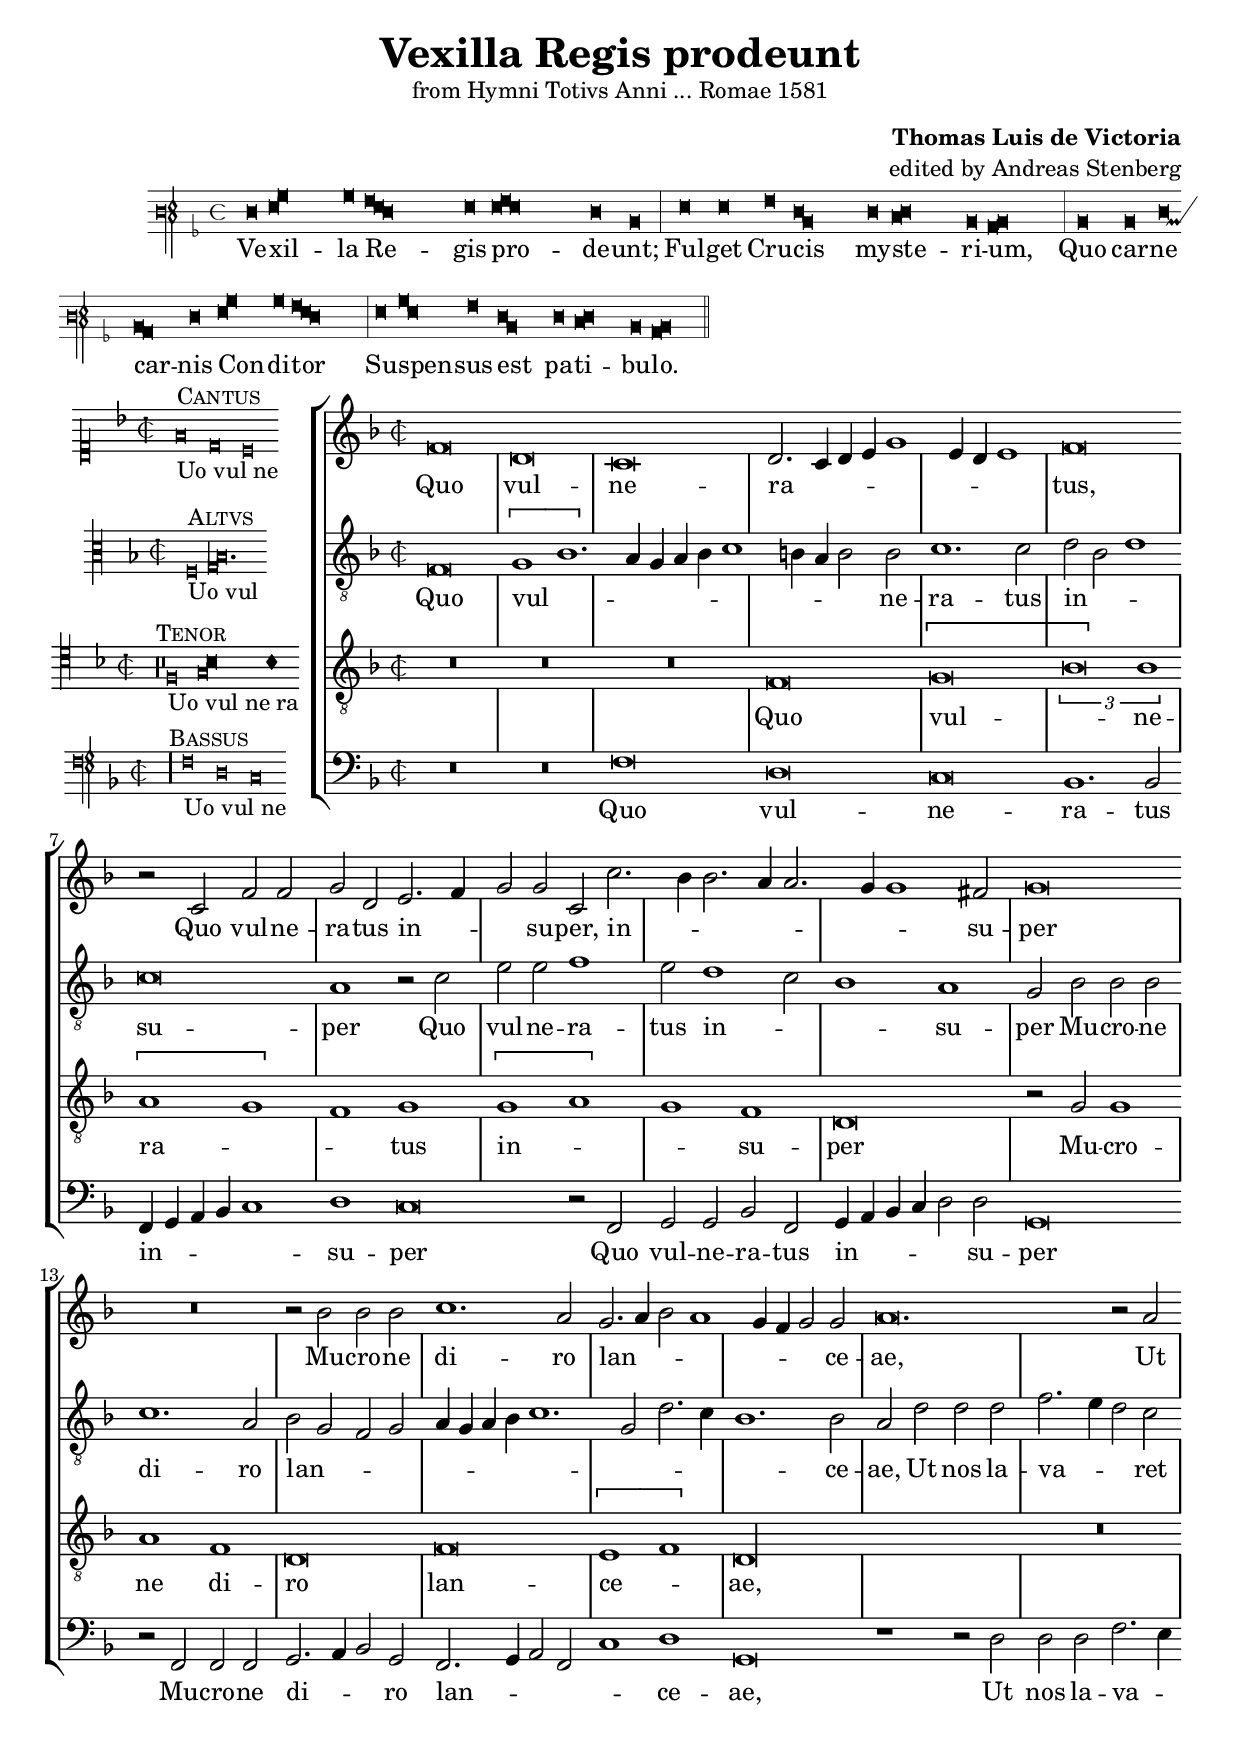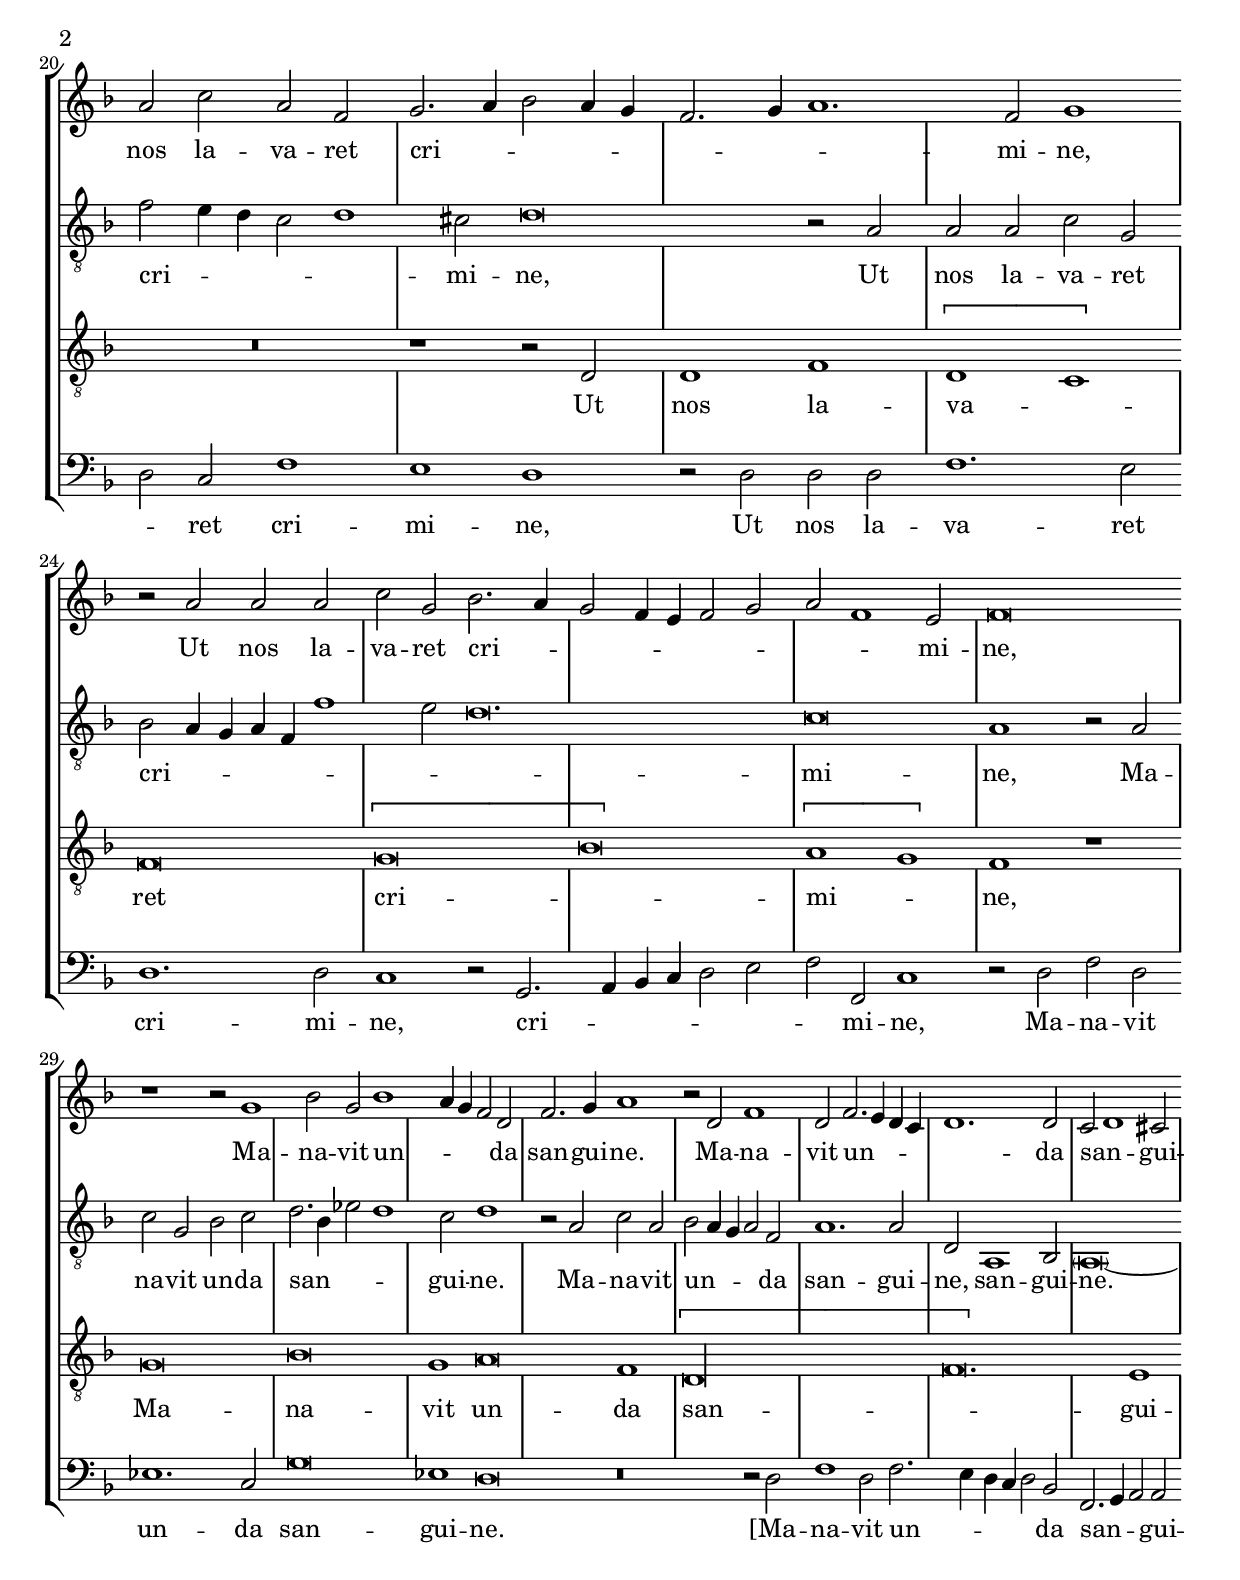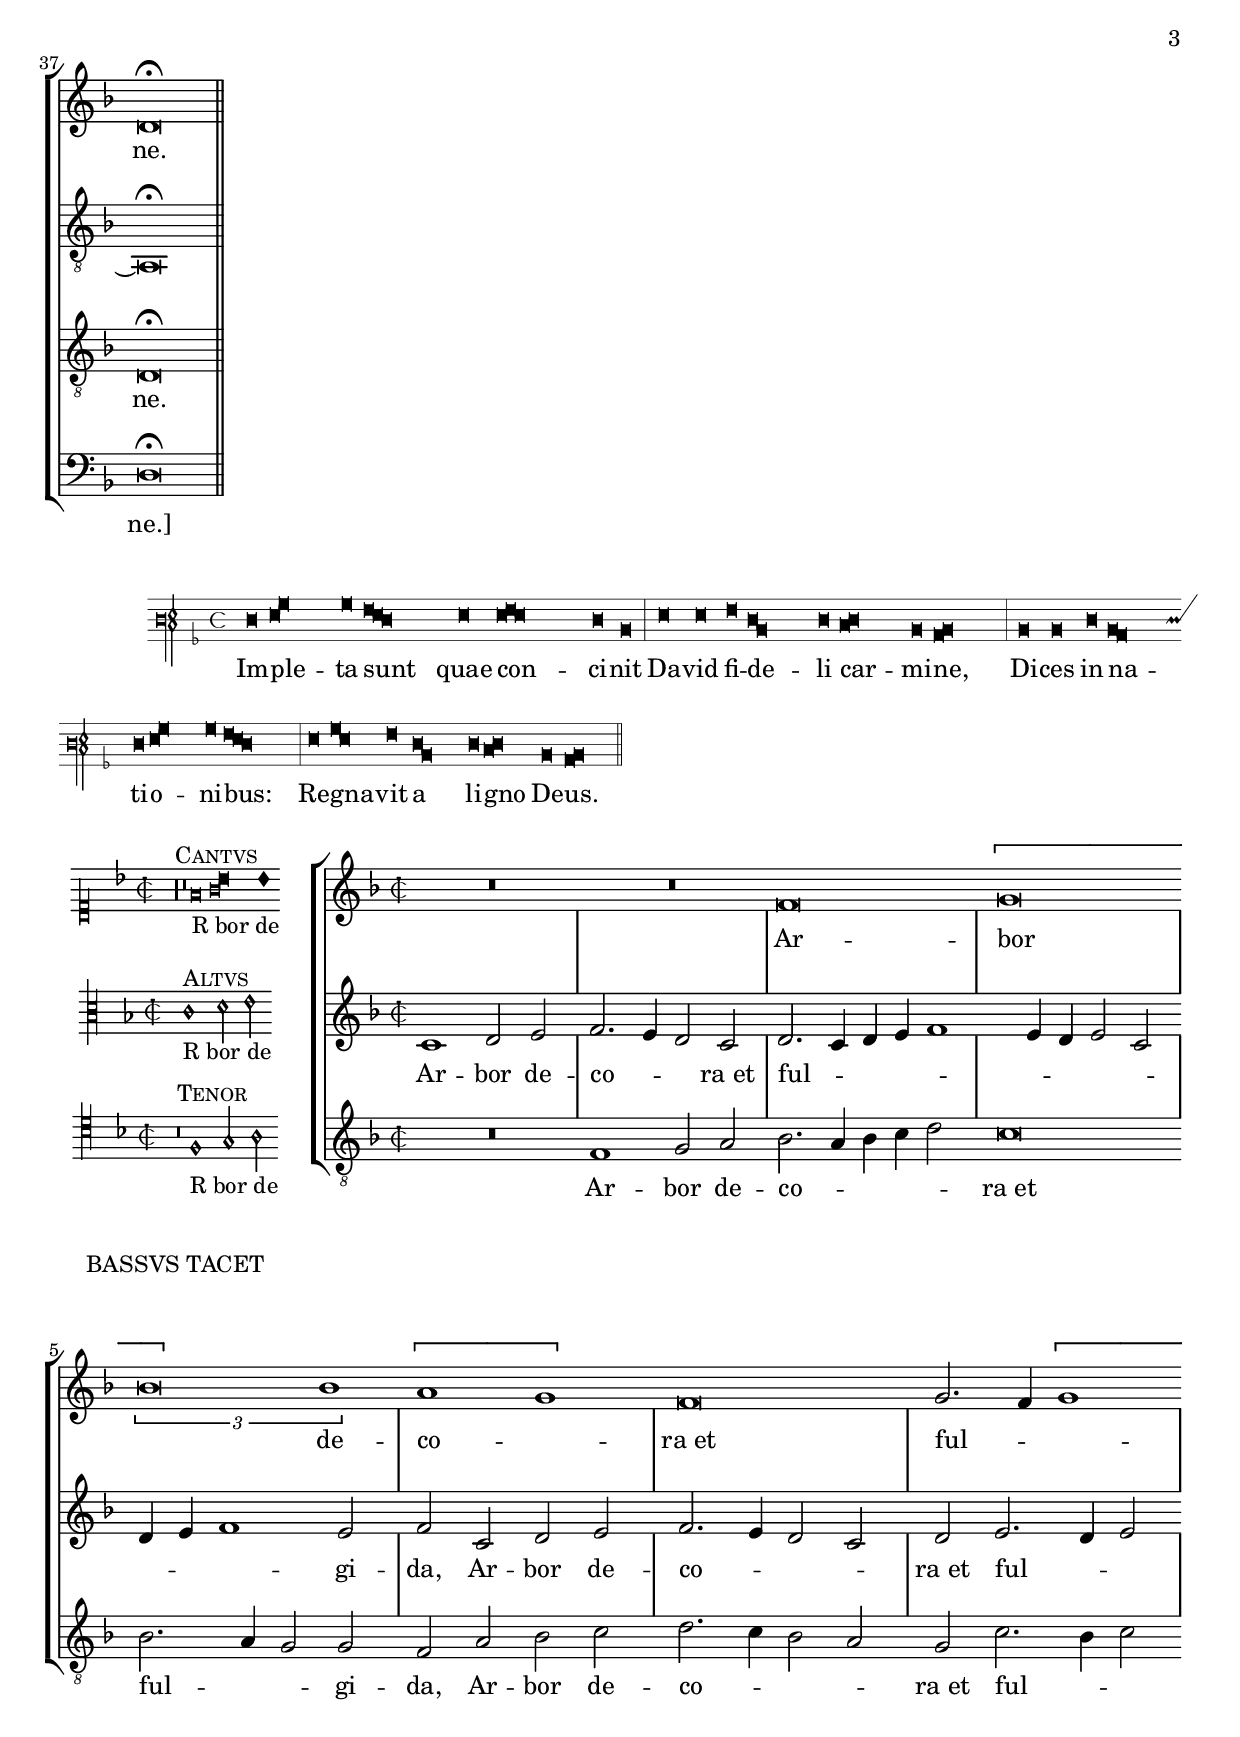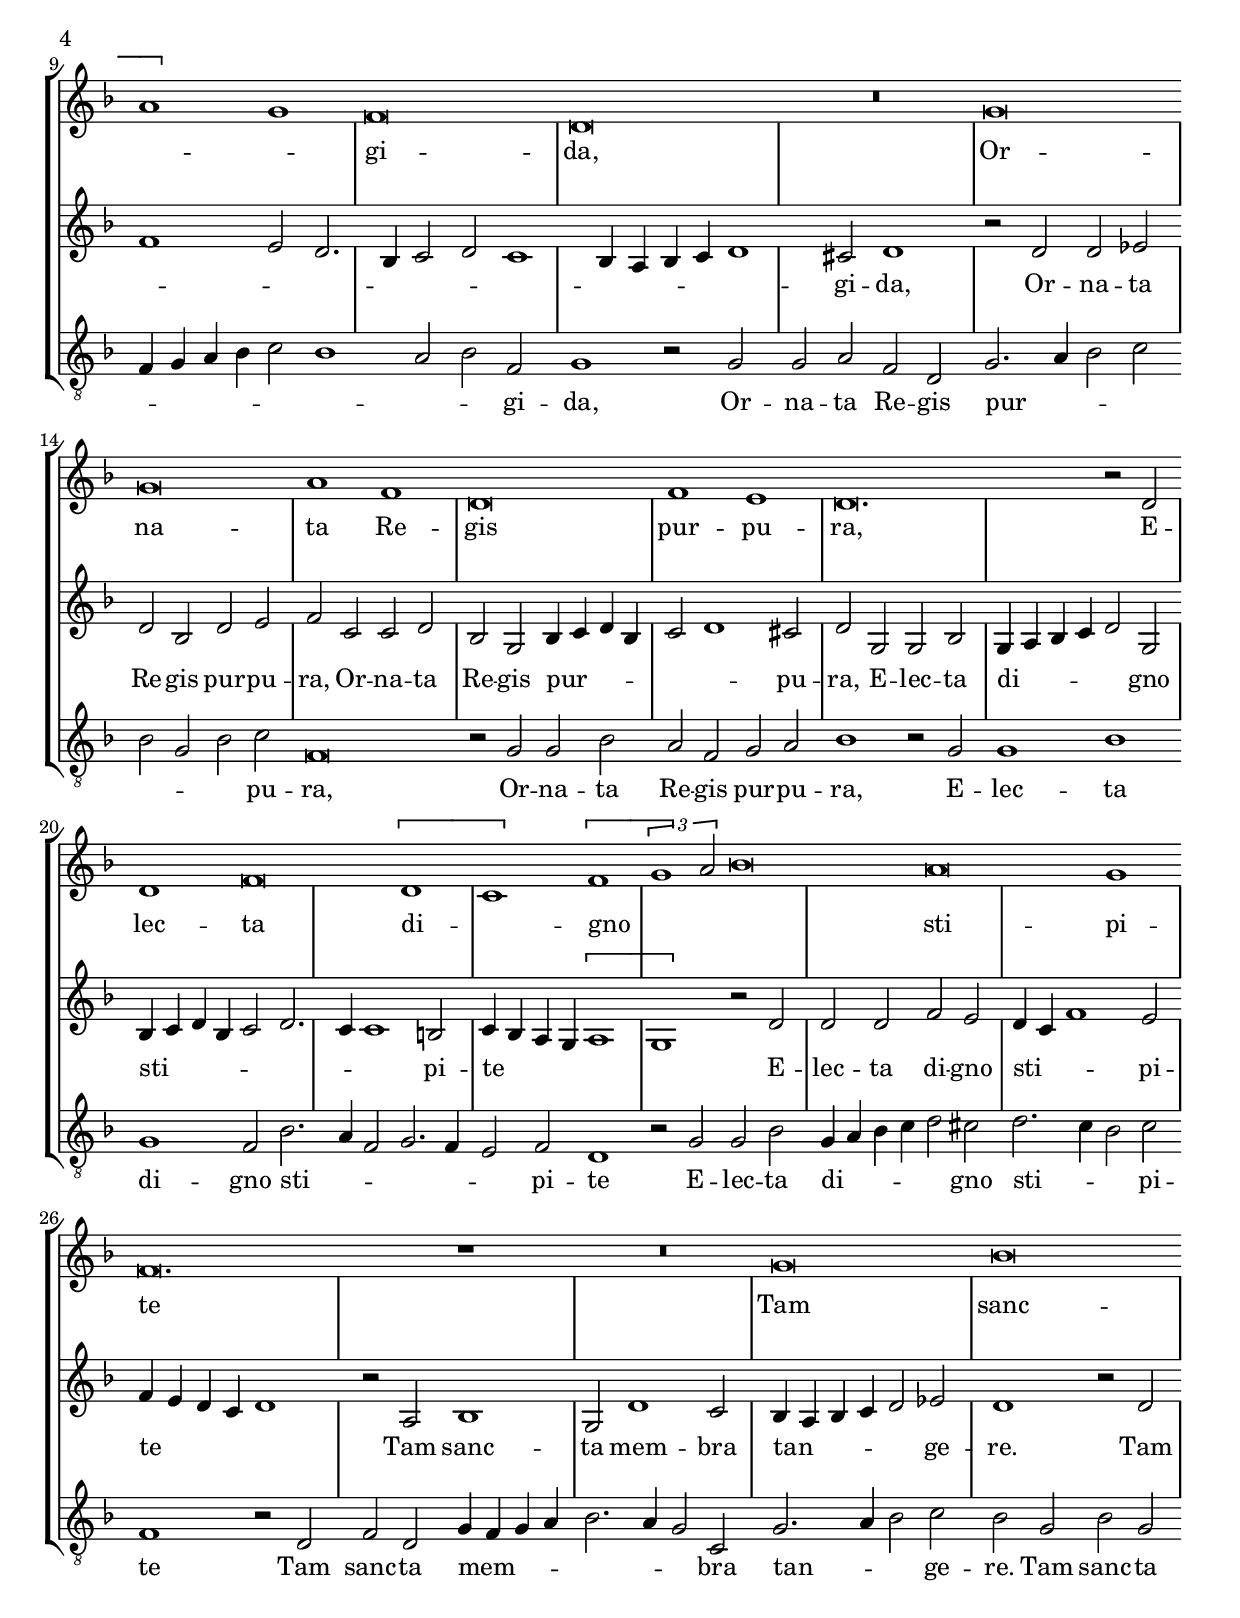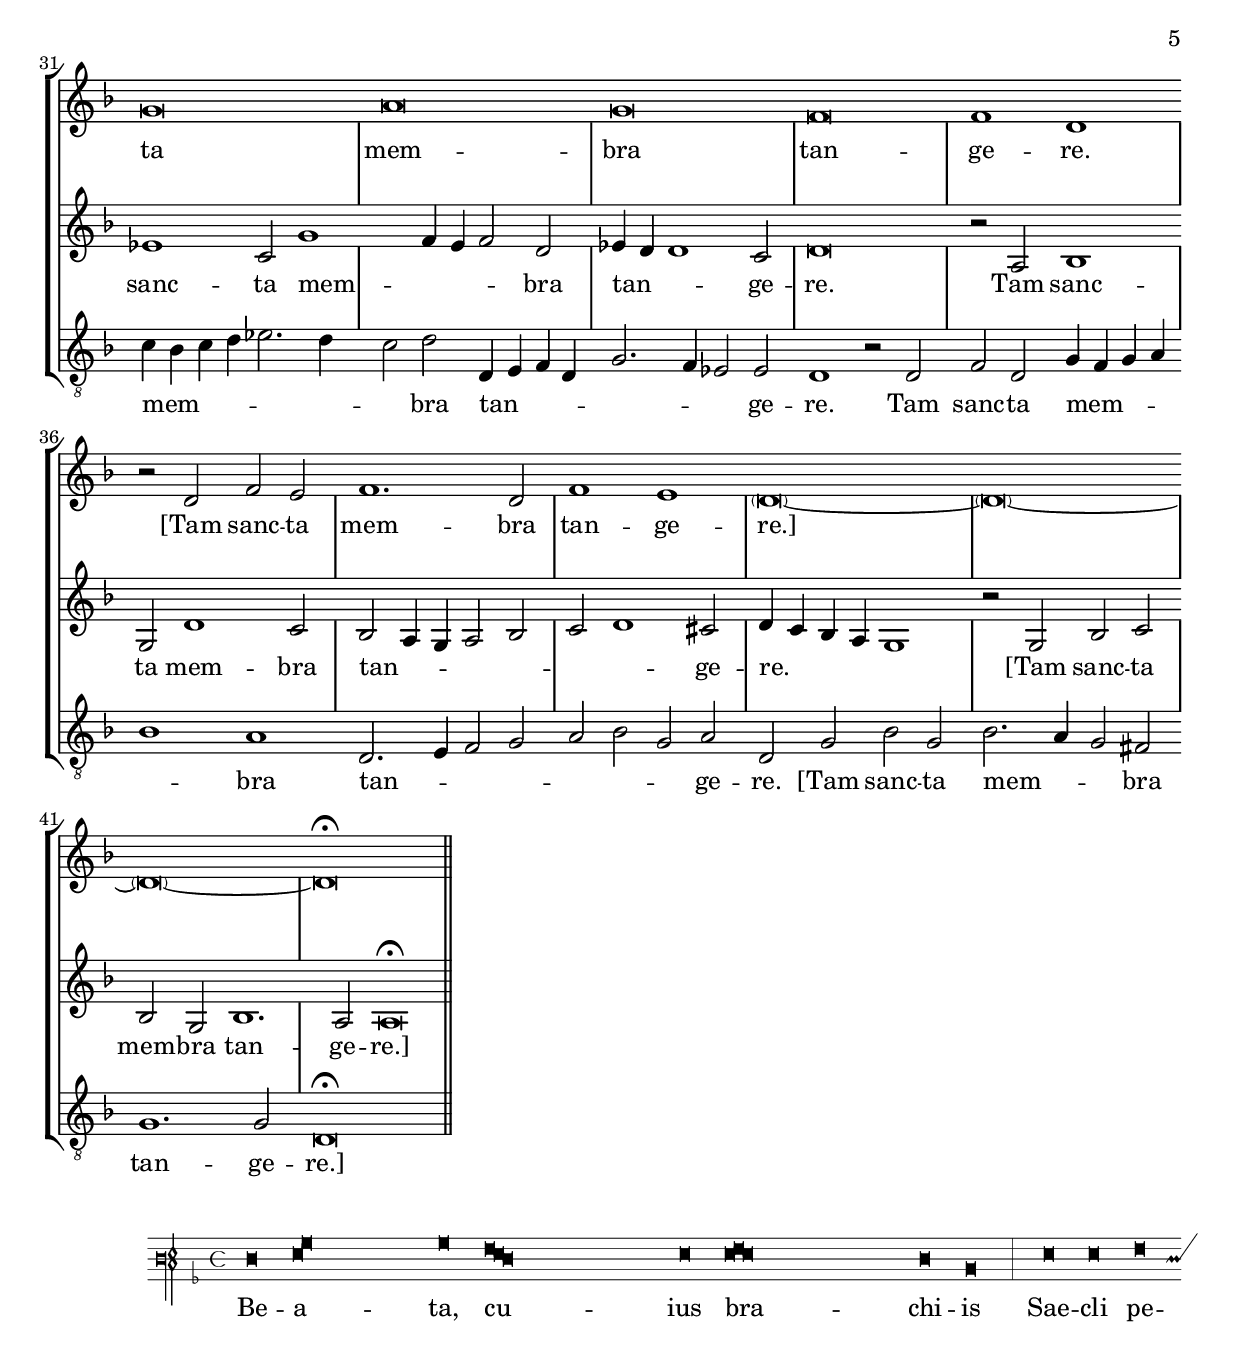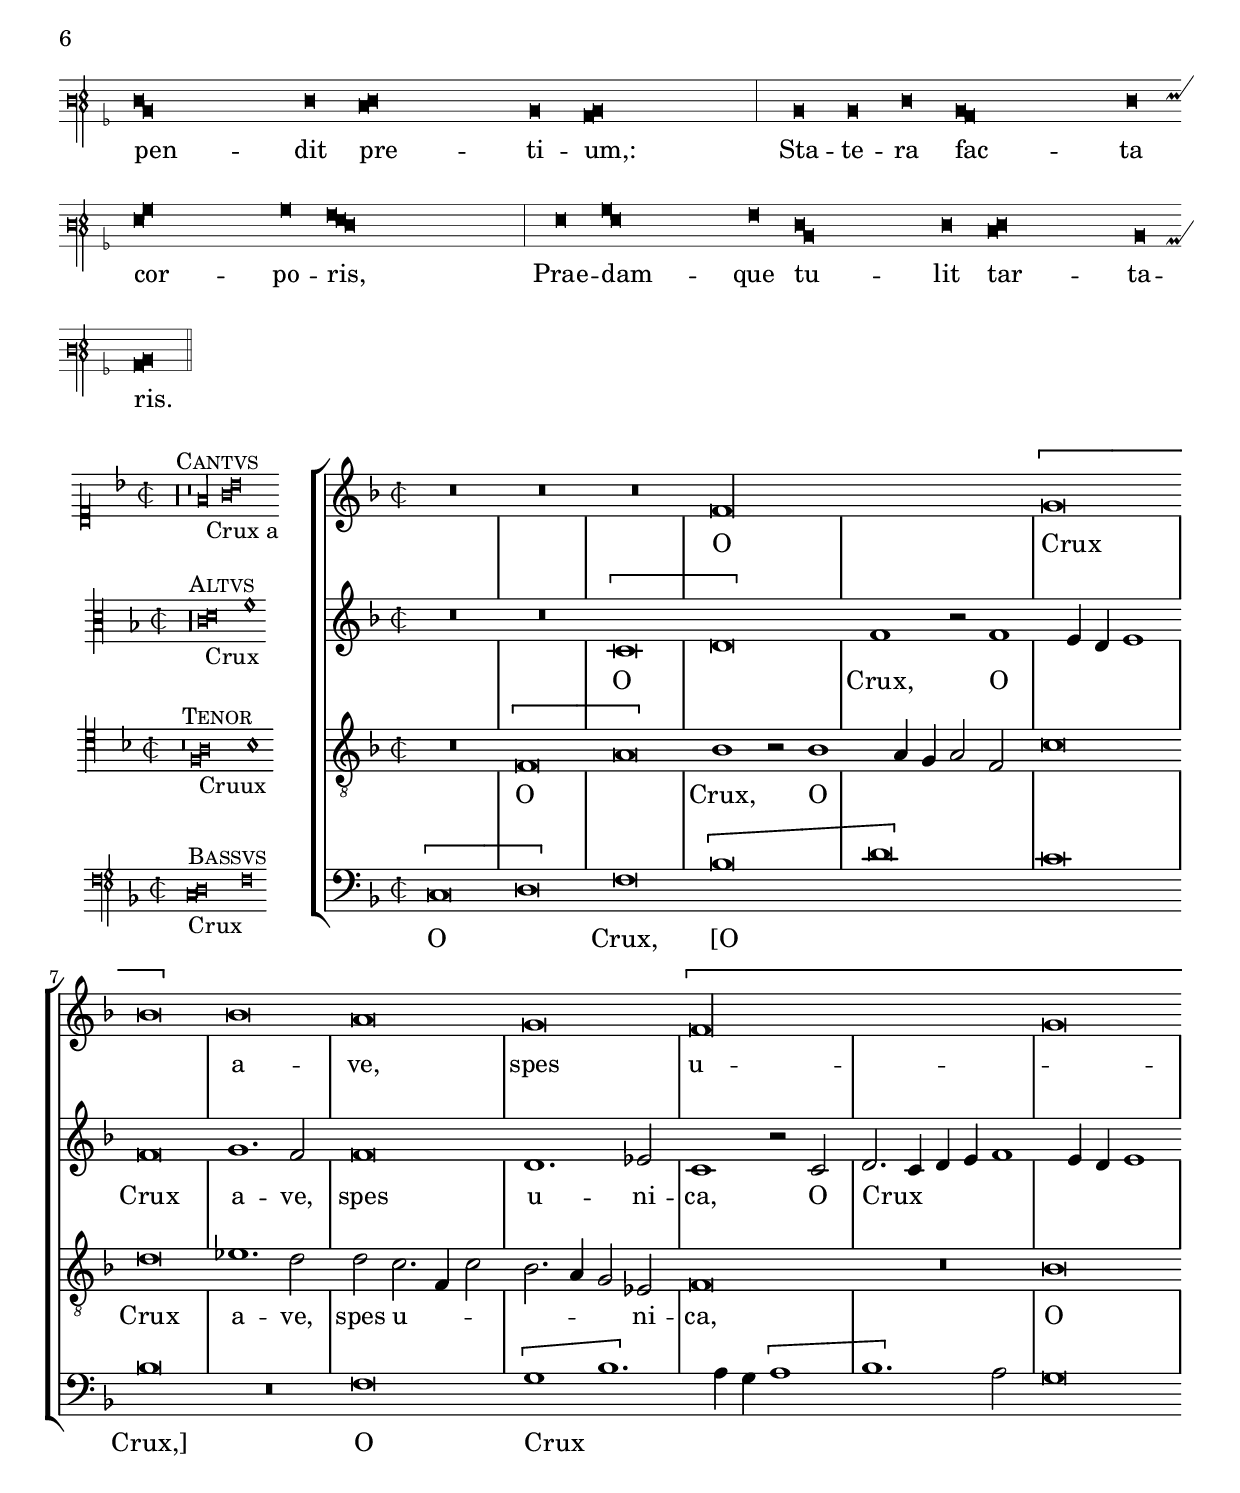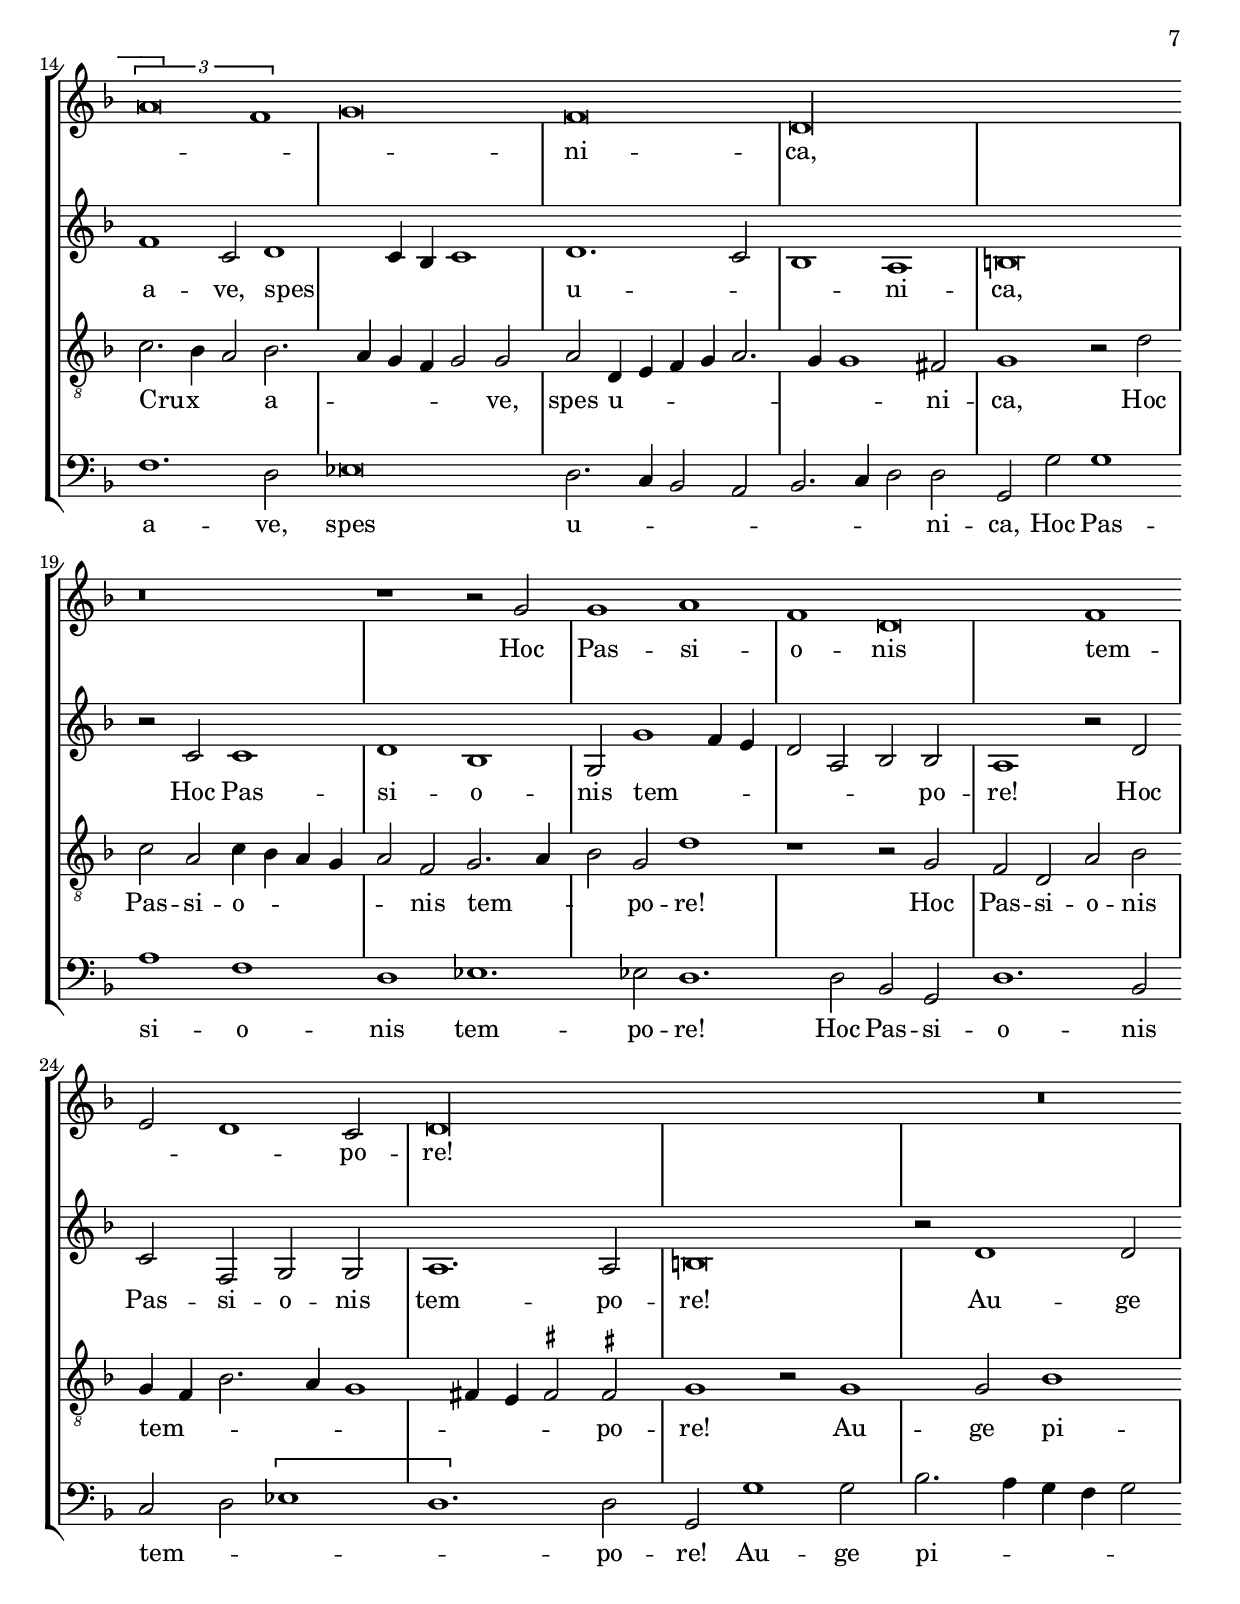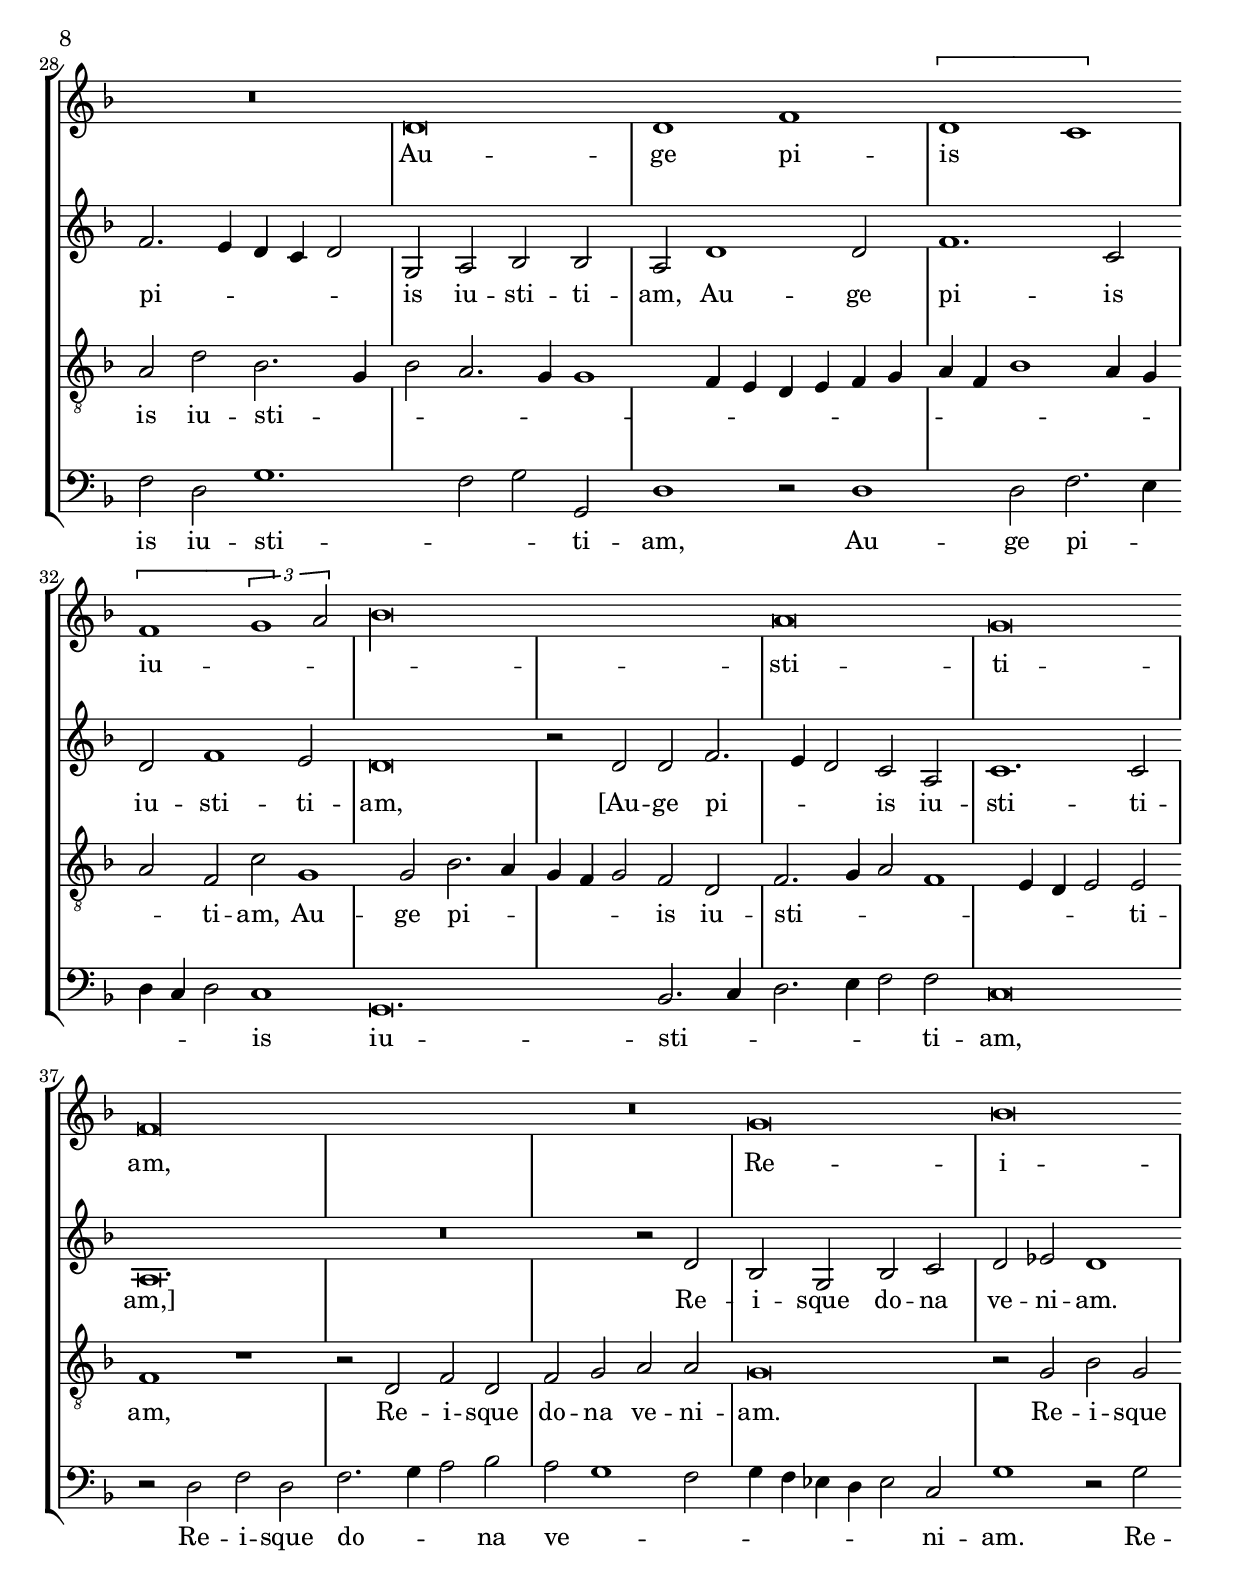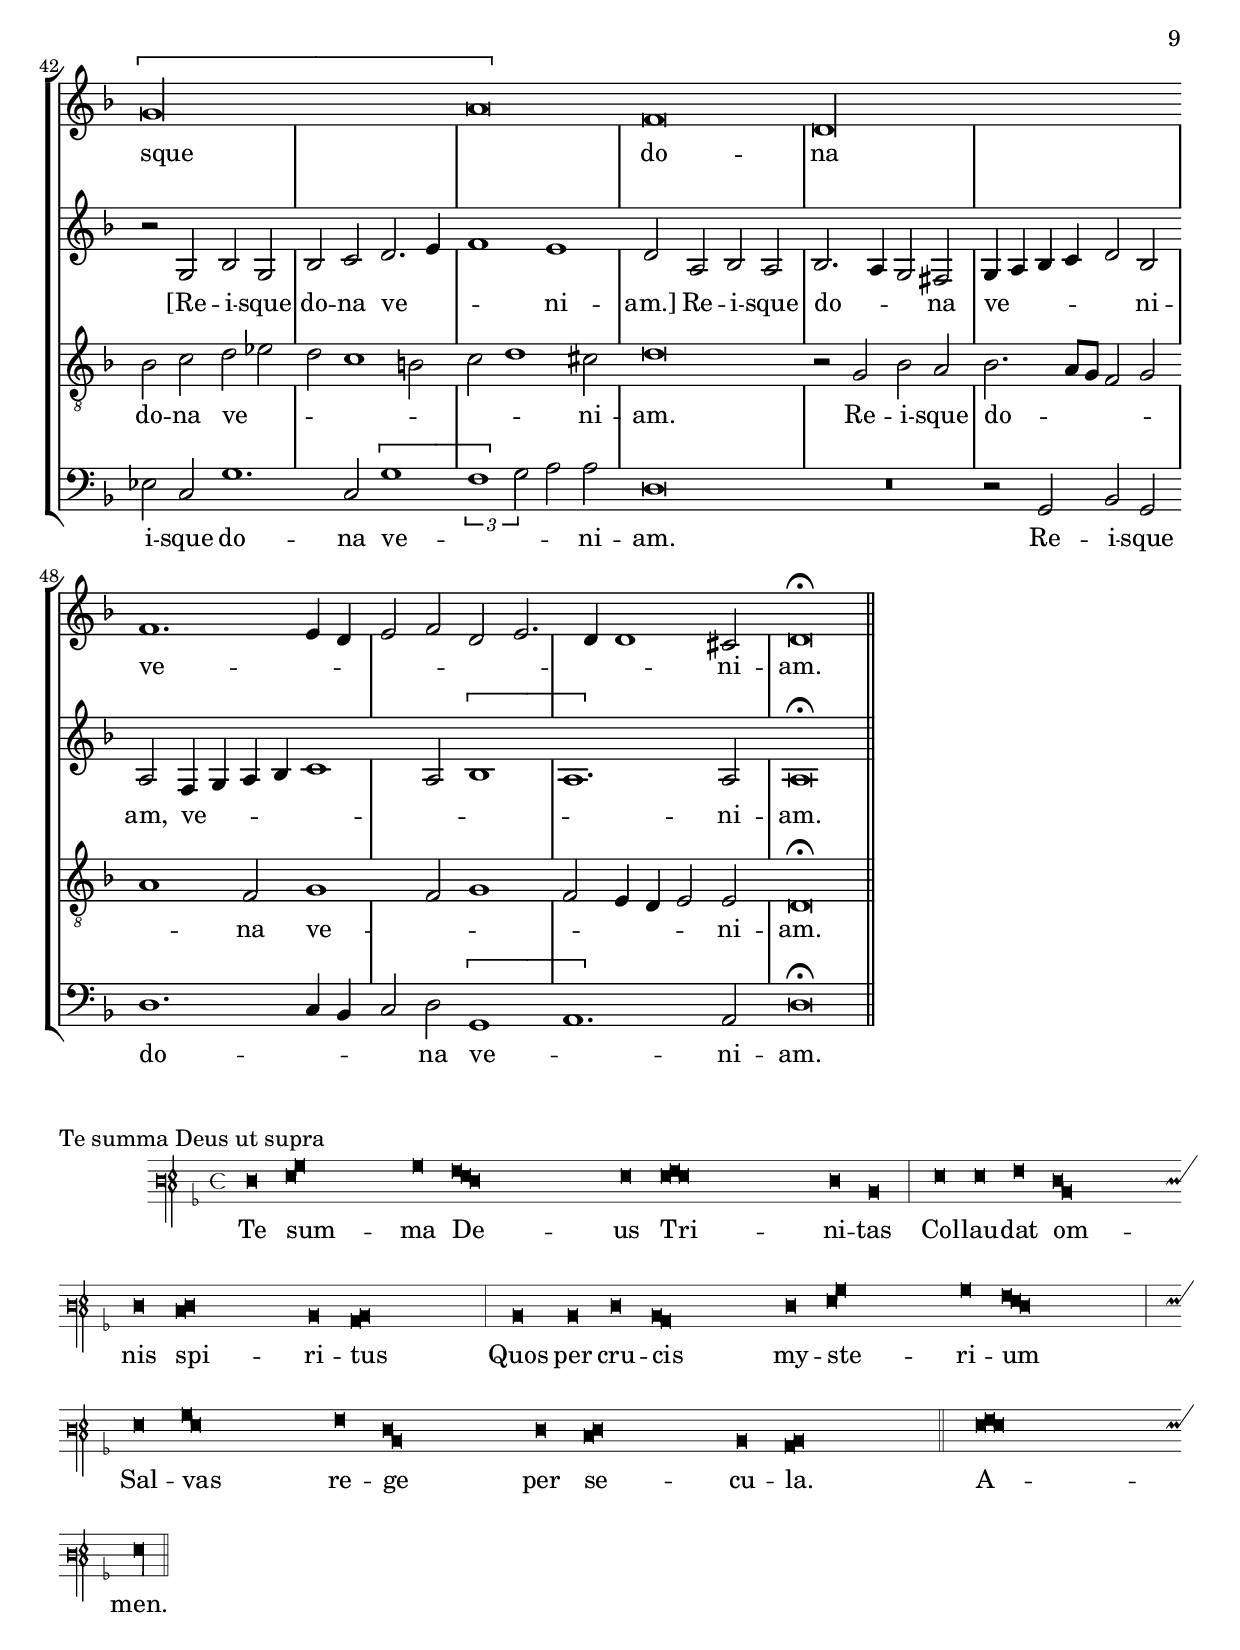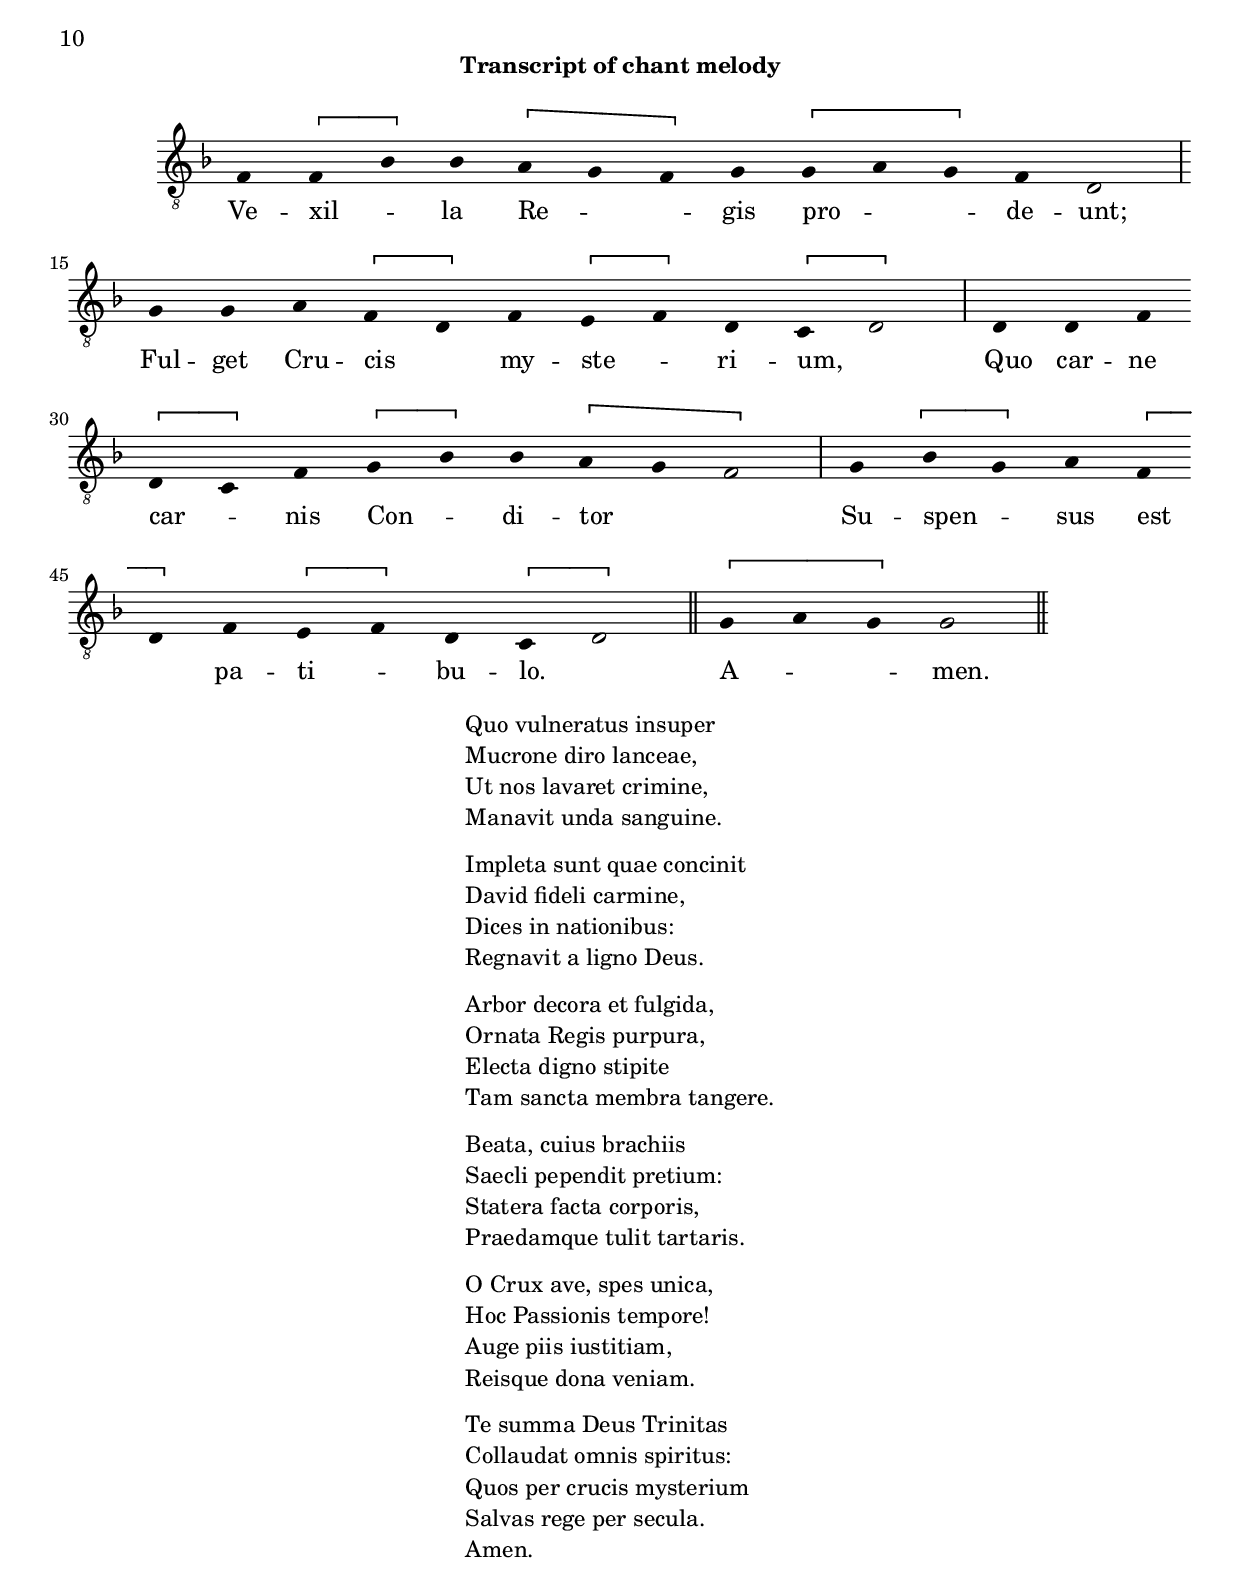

%%%%%%%%%%%%%%%%%%%%%%%%%%%%%%%%%%%%%%%%%%%%%%%%%%%%%%%%%%%%%%%%%%%
% This is a template based on the usual four part choir templater %
% where the voices have common lyrics at the the start but split  %
% to separate lyrics after a while.				  %
% This template is modyfied by AS from the one in the lilypond    %
% documentation.						  %
% This template is to be used for instance for fairly simple      %
% settings where the stanzas are set homophonicaly but twhere the %
% Chorus contains polyphony that require separate underlay for    %
% the different voices.						  %
%%%%%%%%%%%%%%%%%%%%%%%%%%%%%%%%%%%%%%%%%%%%%%%%%%%%%%%%%%%%%%%%%%%
\version "2.18.0"
\include "deutsch.ly"
ficta = \once \set suggestAccidentals =##t
%{
\header {
  title = \markup {
    \center-column {
      "No. VII. Vexilla Regis prodeunt (even verses)."
%      "Wann er zu nacht"
%      \vspace #0.5
    }
  }
  subtitle = "from Hymni Totivs Anni ... Romae 1581"
  composer = "Thomas Luis de Victoria"
  arranger = "ed. Andreas Stenberg"
  poet = ""
  meter =""
%  copyright = \markup {"Copyright " \char ##x00A9   2018 " by Andreas Stenberg" }
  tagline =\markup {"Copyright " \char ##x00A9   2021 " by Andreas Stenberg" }
}
%}

\markup {
  \column {
%    \fill-line { \fontsize #5 \bold "Hymnus: Lucis Creator optime" }
    \fill-line { \fontsize #5 \bold "Vexilla Regis prodeunt" }
    \fill-line { "from Hymni Totivs Anni ... Romae 1581" }
    \vspace #0.5
    \fill-line { "" \bold "Thomas Luis de Victoria" }
    \fill-line { "" "edited by Andreas Stenberg" }
  }
}
VexillaRegis_melody = \relative c {
  \set Score.tempoHideNote = ##t
  \tempo \longa = 86
  \clef "petrucci-f3"
  \key f \major
  \override NoteHead.style = #'blackpetrucci
  f\breve \[g\melisma b\melismaEnd\] b
  \[a\longa*1/2\melisma g\breve f\longa*1/2 \melismaEnd\] g\breve
  \[g\melisma a g\longa*1/2\melismaEnd\] f\breve d\breve*2
  \once \revert Staff.BarLine.transparent
  \bar "|"
  g\breve g
  a \[f\longa*1/2\melisma d\melismaEnd\]
  f\breve \[e\melisma f\melismaEnd\] d \[c\melisma d\breve*2\melismaEnd\]
  \once \revert Staff.BarLine.transparent
  \bar "|"
  d\breve
  d f
  \[d\longa*1/2\melisma c\melismaEnd\] f\breve
  \[g\melisma b\melismaEnd\] b \[a\longa*1/2\melisma g\breve f\longa \melismaEnd\]
  \once \revert Staff.BarLine.transparent
  \bar "|"
  g\breve \[b\longa*1/2\melisma g\melismaEnd\] a\breve
  \[f\longa*1/2\melisma d\melismaEnd\] f\breve
  \[e\melisma f\melismaEnd\] d \[c\melisma d\breve*2\melismaEnd\]

  \once \revert Staff.BarLine.transparent
  \bar "||"
}
amen = \relative c {
  \override NoteHead.style = #'blackpetrucci
  \[g'\breve\melisma a\breve g\longa\melismaEnd\]  g\longa
  \once \revert Staff.BarLine.transparent
  \bar "||"
}
VexillaRegis = \lyricmode {
Ve -- xil -- la Re -- gis pro -- de -- unt;
Ful -- get Cru -- cis my -- ste -- ri -- um,
Quo car -- ne car -- nis Con -- di -- tor
Su -- spen -- sus est pa -- ti -- bu -- lo.
}
\score {
  <<
    \new MensuralVoice = "discantus" \relative {
      \hide Score.BarNumber {
        \VexillaRegis_melody
      }
    }
    \new Lyrics \lyricsto "discantus" {
      \VexillaRegis
    }
  >>
  \layout {
%    system-count = #4
    \context {
      \Score
      \override SpacingSpanner.base-shortest-duration = #(ly:make-moment 2/1)
    }
  }
}

global = {
  \override Staff.TimeSignature.style = #'mensural
  \key f \major
}

sopMusic = \relative c' {

  \set Score.tempoHideNote = ##t
  \tempo 1 = 76
  \time 2/2
  \set Timing.measureLength = #(ly:make-moment 4/2)
  \override Staff.BarLine.transparent = ##t
  f\breve
  d\breve
  c\breve
  d2.( c4 d4 e4 g1
  e4 d4 e1)
  f\breve
  r2 c2 f2 f2
  g2 d2
  e2.( f4
  g2) g2 c,2 c'2.(
  b4 b2. a4 a2.
  g4 g1) fis2
  g\breve
  R\breve
  r2 b2
  b2 b2
  c1. a2
  g2.( a4 b2 a1
  g4 f4 g2) g2
  a\breve.
  r2 a2
  a2 c2 a2 f2
  g2.( a4 b2 a4 g4
  f2. g4
  a1.)
  f2 g1
  r2 a2 a2 a2
  c2 g2  b2.( a4
  g2 f4 e4 f2 g2
  a2 f1) e2
  f\breve
  r1 r2 g1
  b2
  g2 b1(
  a4 g4 f2) d2
  f2. g4 a1
  r2 d,2 f1
  d2 f2.( e4 d4 c4
  d1.) d2
  c2( d1) cis2
  d\breve^\fermata
 \revert Staff.BarLine.transparent
  \bar "||"
}
sopWords = \lyricmode {
Quo vul -- ne -- ra -- tus,
Quo vul -- ne -- ra -- tus in -- su -- per,
in -- su -- per
Mu -- cro -- ne di -- ro lan -- ce -- ae,
Ut nos la -- va -- ret cri -- mi -- ne,
Ut nos la -- va -- ret cri -- mi -- ne,
Ma -- na -- vit un -- da san -- gui -- ne.
Ma -- na -- vit un -- da san -- gui -- ne.
}
altoMusic = \relative c {
  \clef "G_8"
  \override Staff.BarLine.transparent = ##t
  f\breve
  \[g1( b1.\]
  a4 g4 a4 b4 c1
  h4 a4 h2) h2
  c1. c2
  d2( b2 d1)
  c\breve
  a1 r2 c2
  e2 e2 f1
  e2 d1( c2
  b1) a1
  g2 b2 b2 b2
  c1. a2
  b2( g2
  f2 g2
  a4 g4 a4 b4 c1.
  g2 d'2. c4
  b1.) b2
  a2 d2 d2 d2
  f2.( e4 d2) c2
  f2( e4 d4
  c2 d1)
  cis2 d\breve
  r2 a2
  a2 a2 c2 g2
  b2( a4 g4 a4 f4 f'1
  e2 d\breve.)
  c\breve
  a1 r2 a2
  c2 g2 b2 c2
  d2.( b4 es2 d1)
  c2 d1
  r2 a2 c2 a2
  b2( a4 g4 a2) f2
  a1. a2
  d,2 a1 b2
  \parenthesize a\breve~
  a\breve^\fermata
  \revert Staff.BarLine.transparent
}
altoWords = \lyricmode {
Quo vul -- ne -- ra -- tus in -- su -- per
Quo vul -- ne -- ra -- tus in -- su -- per
Mu -- cro -- ne di -- ro lan -- ce -- ae,
Ut nos la -- va -- ret cri -- mi -- ne,
Ut nos la -- va -- ret cri -- mi -- ne,
Ma -- na -- vit un -- da san -- gui -- ne.
Ma -- na -- vit un -- da san -- gui -- ne,
san -- gui -- ne.
}
tenorMusic = \relative c {
  \clef "G_8"
  \override Staff.BarLine.transparent = ##t
   R\breve*3
   f\breve
   \[g\breve(
   \tuplet 3/2 {  b)\] b1 }
   \[a1( g1\]
   f1) g1
   \[g1( a1\]
   g1) f1
   d\breve
   r2 g2 g1
   a1 f1
   d\breve
   f\breve
   \[e1( f1)\]
   d\longa
   R\breve*2
   r1 r2 d2
   d1 f1
   \[d1( c1)\]
   f\breve
   \[g\breve(
   b\breve)\]
   \[a1( g1)\]
   f1 r1
   g\breve
   b\breve
   g1 a\breve
   f1
   \[d\longa(
   f\breve.)\]
   e1
   d\breve^\fermata
 \revert Staff.BarLine.transparent
 \bar "||"
}
tenorWords = \lyricmode {
Quo vul -- ne -- ra -- tus in -- su -- per
Mu -- cro -- ne di -- ro lan -- ce -- ae,
Ut nos la -- va -- ret cri -- mi -- ne,
Ma -- na -- vit un -- da san -- gui -- ne.
}
bassMusic = \relative c {
  \override Staff.BarLine.transparent = ##t
  R\breve*2
  f\breve
  d\breve
  c\breve
  b1. b2
  f4( g4 a4 b4 c1)
  d1 c\breve
  r2 f,2
  g2 g2  b2 f2
  g4( a4 b4 c4 d2) d2
  g,\breve
  r2 f2 f2 f2
  g2.( a4 b2) g2
  f2.( g4 a2 f2
  c'1) d1
  g,\breve
  r1 r2 d'2
  d2 d2 f2.( e4
  d2) c2
  f1
  e1 d1
  r2 d2 d2 d2
  f1. e2
  d1. d2
  c1 r2 g2.(
  a4 b4 c4 d2 e2
  f2) f,2 c'1
  r2 d2 f2 d2
  es1. c2
  g'\breve
  es1 d\breve
  r\breve
  r2 d2 f1
  d2 f2.( e4 d4 c4
  d2) b2
  f2.( g4 a2) a2
  d\breve^\fermata
  \revert Staff.BarLine.transparent
}
bassWords = \lyricmode {
Quo vul -- ne -- ra -- tus in -- su -- per
Quo vul -- ne -- ra -- tus in -- su -- per
Mu -- cro -- ne di -- ro lan -- ce -- ae,
Ut nos la -- va -- ret cri -- mi -- ne,
Ut nos la -- va -- ret cri -- mi -- ne,
cri -- mi -- ne,
Ma -- na -- vit un -- da san -- gui -- ne.
[Ma -- na -- vit un -- da san -- gui -- ne.]
}
incipitDiscantus = \markup {
  \score {
    {
      %      \set Staff.instrumentName = #"Tenor "
      \override NoteHead.style = #'petrucci
      \override Rest.style = #'petrucci
      \override Staff.TimeSignature.style = #'mensural
      \cadenzaOn
      \clef "petrucci-c1"
      \key f \major
      \time 2/2

      f'\breve ^\markup { \smallCaps"Cantus"} _"Uo vul ne"
      d'\breve
      c'\breve
    }
    \layout {
      \context {
        \Voice
        \remove "Ligature_bracket_engraver"
        \consists "Mensural_ligature_engraver"
      }
      line-width = 4.5\cm
    }
  }
}


incipitAltus = \markup {
  \score {
    {
      %      \set Staff.instrumentName = #"Tenor "
      \override NoteHead.style = #'petrucci
      \override Rest.style = #'petrucci
      \override Staff.TimeSignature.style = #'mensural
      \cadenzaOn
      \clef "petrucci-c3"
      \key f \major
      \time 2/2
      f\breve^\markup \smallCaps"Altvs"
      _"Uo vul"
      \[g1 b1.\]
    }
    \layout {
      \context {
        \Voice
        \remove "Ligature_bracket_engraver"
        \consists "Mensural_ligature_engraver"
      }
      line-width = 4.5\cm
    }
  }
}


incipitTenor = \markup {
  \score {
    {
      %      \set Staff.instrumentName = #"Tenor "
      \override NoteHead.style = #'petrucci
      \override Rest.style = #'mensural
      \override Staff.TimeSignature.style = #'mensural
      \cadenzaOn
      \clef "petrucci-c4"
      \key f \major
      \time 2/2
      r\longa ^\markup \smallCaps"Tenor"
      r\breve f\breve_"Uo vul ne ra"
      \[g\breve \override NoteHead.style = #'blackpetrucci
       b\] b1
    }
    \layout {
      \context {
        \Voice
        \remove "Ligature_bracket_engraver"
        \consists "Mensural_ligature_engraver"
      }
      line-width = 5.0\cm
    }
  }
}
#(append! supported-clefs '(("mensural-f3" . ("clefs.mensural.f" 0 0))))

incipitBassus = \markup {
  \score {
    {
      %      \set Staff.instrumentName = #"Tenor "
      \override NoteHead.style = #'petrucci
      \override Rest.style = #'mensural
      \override Staff.TimeSignature.style = #'mensural
      \cadenzaOn
      \clef "petrucci-f"
      \key f \major
      \time 2/2
      r\maxima^\markup \smallCaps"Bassus"
      f\breve_"Uo vul ne"
      d c
    }
    \layout {
      \context {
        \Voice
        \remove "Ligature_bracket_engraver"
        \consists "Mensural_ligature_engraver"
      }
      line-width = 4.5\cm
    }
  }
}


\score {
  <<
    \new StaffGroup \with {
      \override VerticalAxisGroup.staff-staff-spacing = #'((basic-distance . 12))
    } <<
      \new Staff = treble <<
        \set Staff.instrumentName = \incipitDiscantus
        \new Voice = "sopranos" {
          \set  Staff.midiInstrument ="choir aahs"
          %	\voiceOne
          << \global \sopMusic >>
        }
      >>
      \new Lyrics = sopranos { s1 }

      \new Staff = "medius" <<
        \set Staff.instrumentName = \incipitAltus

        \new Voice = "altos" {
          %	\voiceTwo
          \set  Staff.midiInstrument ="choir aahs"
          << \global \altoMusic >>
        }
      >>

      \new Lyrics = "altos" { s1 }
      \new Staff = tenors <<
        \set Staff.instrumentName = \incipitTenor

        \clef "treble"
        \new Voice = "tenors" {
          \set  Staff.midiInstrument ="choir aahs"
          %	\voiceOne
          << \global \tenorMusic >>
        }
      >>
      \new Lyrics = "tenors" { s1 }

      \new Staff ="basses" {
        \set Staff.instrumentName = \incipitBassus

        \new Voice = "basses" {
          \set  Staff.midiInstrument ="choir aahs"
          \clef "bass"
          %	\voiceTwo
          << \global \bassMusic >>
        }
      }
    >>
    \new Lyrics = basses { s1 }

    \context Lyrics = sopranos \lyricsto sopranos \sopWords
    \context Lyrics = altos \lyricsto altos \altoWords
    \context Lyrics = tenors \lyricsto tenors \tenorWords
    \context Lyrics = basses \lyricsto basses \bassWords
  >>
  \layout {
    \context {
      \Score
      % no bars in staves
      %      \override BarLine.transparent = ##t

    }
    % the next three instructions keep the lyrics between the bar lines
    \context {
      \Lyrics
      \consists "Bar_engraver"
      \override BarLine.transparent = ##t
    }
    \context {
      \StaffGroup
      \consists "Separating_line_group_engraver"
    }
    \context {
      \Voice
      % no slurs
      \override Slur.transparent = ##t
      % Comment in the below "\remove" command to allow line
      % breaking also at those barlines where a note overlaps
      % into the next bar.  The command is commented out in this
      % short example score, but especially for large scores, you
      % will typically yield better line breaking and thus improve
      % overall spacing if you comment in the following command.
      %\remove "Forbid_line_break_engraver"
    }
    indent = 4.5\cm
  }

}

%% Third verse

ImpletaSunt = \lyricmode {
Im -- ple -- ta sunt quae con -- ci -- nit
Da -- vid fi -- de -- li car -- mi -- ne,
Di -- ces in na -- ti -- o -- ni -- bus:
Re -- gna -- vit a li -- gno De -- us.
}
\score {
  <<
    \new MensuralVoice = "discantus" \relative {
      \hide Score.BarNumber {
        \VexillaRegis_melody
      }
    }
    \new Lyrics \lyricsto "discantus" {
      \ImpletaSunt
    }
  >>
  \layout {
    \context {
      \Score
      \override SpacingSpanner.base-shortest-duration = #(ly:make-moment 2/1)
    }
  }
}

%% fourth verse

globalIV = {
\override Staff.TimeSignature.style = #'mensural
        \key f \major
}

sopMusicIV = \relative c' {

  \set Score.tempoHideNote = ##t
  \tempo 1 = 76
  \time 2/2
  \set Timing.measureLength = #(ly:make-moment 4/2)
  \override Staff.BarLine.transparent = ##t
 R\breve*2
 f\breve
 \[g\breve(
 \tuplet 3/2 { b\breve)\] b1 }
 \[a1( g1)\]
 f\breve
 g2.( f4 \[g1
 a\] g1)
 f\breve
 d\breve
 R\breve
 g\breve
 g\breve
 a1 f1
 d\breve
 f1 e1
 d\breve.
 r2 d2
 d1 f\breve
 \[d1(
 c1)\] \[f1(
 \tuplet 3/2 { g1\] a2 } b\breve)
 a\breve
 g1
 f\breve.
 r1
 R\breve
 g\breve
 b\breve
 g\breve
 a\breve
 g\breve
 f\breve
 f1 d1
 r2 d2 f2 e2
 f1. d2
 f1 e1
 \repeat unfold 3 { \parenthesize d\breve~ }
 d\breve^\fermata
 \revert Staff.BarLine.transparent
  \bar "||"
}
sopWordsIV = \lyricmode {
Ar -- bor de -- co -- ra_et ful -- gi -- da,
Or -- na -- ta Re -- gis pur -- pu -- ra,
E -- lec -- ta di -- gno sti -- pi -- te
Tam sanc -- ta mem -- bra tan -- ge -- re.
[Tam sanc -- ta mem -- bra tan -- ge -- re.]
}
altoMusicIV = \relative c' {
  \override Staff.BarLine.transparent = ##t
  c1 d2 e2
  f2.( e4 d2) c2
  d2.( c4 d4 e4 f1
  e4 d4 e2 c2
  d4 e4 f1) e2
  f2 c2 d2 e2
  f2.( e4 d2 c2)
  d2 e2.( d4 e2
  f1 e2 d2.
  b4 c2 d2 c1
  b4 a4
  b4 c4 d1)
  cis2 d1
 r2 d2 d2 es2
 d2 b2 d2 e2
 f2 c2 c2 d2
 b2 g2 b4( c4 d4 b4
 c2 d1) cis2
 d2 g,2 g2 b2
 g4( a4 b4 c4 d2) g,2
 b4( c4 d4 b4 c2 d2.
 c4 c1) h2
 c4( b4 a4 g4
 \[a1
 g1)\] r2 d'2
 d2 d2 f2 e2
 d4( c4 f1) e2
 f4( e4 d4 c4 d1)
 r2 a2 b1
 g2 d'1 c2
 b4( a4 b4 c4
 d2) es2
 d1 r2 d2
 es1 c2 g'1(
 f4 e4 f2) d2
 es4( d4 d1) c2
 d\breve
 r2 a2 b1
 g2 d'1 c2
 b2( a4 g4
 a2 b2
 c2 d1) cis2
 d4( c4 b4 a4 g1)
 r2 g2 b2 c2
 b2 g2 b1. a2
 a\breve*1/2^\fermata

  \revert Staff.BarLine.transparent
}
altoWordsIV = \lyricmode {
Ar -- bor de -- co -- ra_et ful -- gi -- da,
Ar -- bor de -- co -- ra_et ful -- gi -- da,
Or -- na -- ta Re -- gis pur -- pu -- ra,
Or -- na -- ta Re -- gis pur -- pu -- ra,
E -- lec -- ta di -- gno sti -- pi -- te
E -- lec -- ta di -- gno sti -- pi -- te
Tam sanc -- ta mem -- bra tan -- ge -- re.
Tam sanc -- ta mem -- bra tan -- ge -- re.
Tam sanc -- ta mem -- bra tan -- ge -- re.
[Tam sanc -- ta mem -- bra tan -- ge -- re.]
}
tenorMusicIV = \relative c {
  \clef "G_8"
  \override Staff.BarLine.transparent = ##t
  R\breve
  f1 g2 a2
  b2.( a4 b4 c4 d2)
  c\breve
  b2.( a4 g2) g2
  f2 a2 b2 c2
  d2.( c4
  b2 a2)
  g2 c2.( b4 c2
  f,4 g4 a4 b4 c2 b1
  a2 b2) f2
  g1 r2 g2
  g2 a2 f2 d2
  g2.( a4 b2 c2
  b2 g2  b2) c2
  f,\breve
  r2 g2 g2 b2
  a2 f2 g2 a2
  b1 r2 g2
  g1 b1
  g1
  f2 b2.( a4 f2
  g2. f4 e2) f2
  d1 r2 g2
  g2 b2 g4( a4 b4 c4
  d2) cis2 d2.( c4
  b2) c2
  f,1
  r2 d2 f2 d2
  g4( f4 g4 a4 b2. a4
  g2) c,2 g'2.( a4
  b2) c2 b2 g2
  b2 g2 c4( b4 c4 d4
  es2. d4 c2) d2
  d,4( e4 f4 d4 g2. f4
  es2) es2 d1
  r2 d2 f2 d2
  g4( f4 g4 a4 b1)
  a1 d,2.( e4
  f2 g2 a2 b2
  g2) a2 d,2 g2
  b2 g2 b2.( a4
  g2) fis2 g1. g2
  d\breve^\fermata
 \revert Staff.BarLine.transparent
}
tenorWordsIV = \lyricmode {
Ar -- bor de -- co -- ra_et ful -- gi -- da,
Ar -- bor de -- co -- ra_et ful -- gi -- da,
Or -- na -- ta Re -- gis pur -- pu -- ra,
Or -- na -- ta Re -- gis pur -- pu -- ra,
E -- lec -- ta di -- gno sti -- pi -- te
E -- lec -- ta di -- gno sti -- pi -- te
Tam sanc -- ta mem -- bra tan -- ge -- re.
Tam sanc -- ta mem -- bra tan -- ge -- re.
Tam sanc -- ta mem -- bra tan -- ge -- re.
[Tam sanc -- ta mem -- bra tan -- ge -- re.]
}
bassMusicIV = \relative c {
  \override Staff.BarLine.transparent = ##t
  s
  \revert Staff.BarLine.transparent
}
bassWordsIV = \lyricmode {
  Cae
}
incipitDiscantusIV = \markup {
  \score {
    {
      %      \set Staff.instrumentName = #"Tenor "
      \override NoteHead.style = #'petrucci
      \override Rest.style = #'mensural
      \override Staff.TimeSignature.style = #'mensural
      \cadenzaOn
      \clef "petrucci-c1"
      \key f \major
      \time 2/2

      r\longa ^\markup { \smallCaps"Cantvs"}
      r\breve f'\breve_"R bor de"
      \[g' \override NoteHead.style = #'blackpetrucci b'\] b'1
    }
    \layout {
      \context {
        \Voice
        \remove "Ligature_bracket_engraver"
        \consists "Mensural_ligature_engraver"
      }
      line-width = 4.5\cm
    }
  }
}


incipitAltusIV = \markup {
  \score {
    {
      %      \set Staff.instrumentName = #"Tenor "
      \override NoteHead.style = #'petrucci
      \override Rest.style = #'mensural
      \override Staff.TimeSignature.style = #'mensural
      \cadenzaOn
      \clef "petrucci-c3"
      \key f \major
      \time 2/2
      c'1^\markup \smallCaps"Altvs"
      _"R bor de"
       d'2 e'2
    }
    \layout {
      \context {
        \Voice
        \remove "Ligature_bracket_engraver"
        \consists "Mensural_ligature_engraver"
      }
      line-width = 4.5\cm
    }
  }
}


incipitTenorIV = \markup {
  \score {
    {
      %      \set Staff.instrumentName = #"Tenor "
      \override NoteHead.style = #'petrucci
      \override Rest.style = #'mensural
      \override Staff.TimeSignature.style = #'mensural
      \cadenzaOn
      \clef "petrucci-c4"
      \key f \major
      \time 2/2
      r\breve ^\markup \smallCaps"Tenor"
      f1_"R bor de"
      g2 a2
    }
    \layout {
      \context {
        \Voice
        \remove "Ligature_bracket_engraver"
        \consists "Mensural_ligature_engraver"
      }
      line-width = 5.0\cm
    }
  }
}
#(append! supported-clefs '(("mensural-f3" . ("clefs.mensural.f" 0 0))))

incipitBassusIV = "BASSVS TACET"

%{ \markup {
  \score {
    {
      %      \set Staff.instrumentName = #"Tenor "
      \override NoteHead.style = #'petrucci
      \override Rest.style = #'petrucci
      \override Staff.TimeSignature.style = #'mensural
      \cadenzaOn
      \clef "petrucci-f"
      \key f \major
      \time 2/2
      r2^\markup \smallCaps"Bassvs"g2_"Æ lo rum"
      e2 g2
    }
    \layout {
      \context {
        \Voice
        \remove "Ligature_bracket_engraver"
        \consists "Mensural_ligature_engraver"
      }
      line-width = 4.5\cm
    }
  }
}
%}

\score {
  <<
    \new StaffGroup \with {
      \override VerticalAxisGroup.staff-staff-spacing = #'((basic-distance . 12))
    } <<
      \new Staff = treble <<
        \set Staff.instrumentName = \incipitDiscantusIV
        \new Voice = "sopranos" {
          \set  Staff.midiInstrument ="choir aahs"
          %	\voiceOne
          << \globalIV \sopMusicIV >>
        }
      >>
      \new Lyrics = sopranos { s1 }

      \new Staff = "medius" <<
        \set Staff.instrumentName = \incipitAltusIV

        \new Voice = "altos" {
          %	\voiceTwo
          \set  Staff.midiInstrument ="choir aahs"
          << \globalIV \altoMusicIV >>
        }
      >>

      \new Lyrics = "altos" { s1 }
      \new Staff = tenors <<
        \set Staff.instrumentName = \incipitTenorIV

        \clef "treble"
        \new Voice = "tenors" {
          \set  Staff.midiInstrument ="choir aahs"
          %	\voiceOne
          << \globalIV \tenorMusicIV >>
        }
      >>
      \new Lyrics = "tenors" { s1 }

      \new Staff ="basses" {
        \set Staff.instrumentName = \incipitBassusIV

        \new Voice = "basses" {
          \set  Staff.midiInstrument ="choir aahs"
          \override Staff.Clef.stencil =##f
          \override Staff.KeySignature.stencil =##f
          \override Staff.TimeSignature.stencil =##f
          %	\voiceTwo
          \stopStaff
          << \globalIV \bassMusicIV >>
        }
      }
    >>
    \new Lyrics = basses { s1 }

    \context Lyrics = sopranos \lyricsto sopranos \sopWordsIV
    \context Lyrics = altos \lyricsto altos \altoWordsIV
    \context Lyrics = tenors \lyricsto tenors \tenorWordsIV
    \context Lyrics = basses \lyricsto basses \bassWordsIV
  >>
  \layout {
    \context {
      \Score
      % no bars in staves
      %      \override BarLine.transparent = ##t

    }
    % the next three instructions keep the lyrics between the bar lines
    \context {
      \Lyrics
      \consists "Bar_engraver"
      \override BarLine.transparent = ##t
    }
    \context {
      \StaffGroup
      \consists "Separating_line_group_engraver"
    }
    \context {
      \Voice
      % no slurs
      \override Slur.transparent = ##t
      % Comment in the below "\remove" command to allow line
      % breaking also at those barlines where a note overlaps
      % into the next bar.  The command is commented out in this
      % short example score, but especially for large scores, you
      % will typically yield better line breaking and thus improve
      % overall spacing if you comment in the following command.
      %\remove "Forbid_line_break_engraver"
    }
    indent = 4.5\cm
  }
}

%% Fifth verse

BeataCuius = \lyricmode {
Be -- a -- ta, cu -- ius bra -- chi -- is
Sae -- cli pe -- pen -- dit pre -- ti -- um,:
Sta -- te -- ra fac -- ta cor -- po -- ris,
Prae -- dam  -- que tu -- lit tar -- ta -- ris.
}

\score {
  <<
    \new MensuralVoice = "discantus" \relative {
      \hide Score.BarNumber {
        \VexillaRegis_melody

      }
    }
    \new Lyrics \lyricsto "discantus" {
      \BeataCuius

    }
  >>
  \layout {
    system-count = #4
  \bar "||"\context {
      \Score
      \override SpacingSpanner.base-shortest-duration = #(ly:make-moment 2/1)
    }
  }
  \header {
%    piece =  "Presta Pater ut supra"
  }
}


%% Sixth vers

globalVI = {
\override Staff.TimeSignature.style = #'mensural
        \key f \major
}

sopMusicVI = \relative c' {

  \set Score.tempoHideNote = ##t
  \tempo 1 = 76
  \time 2/2
  \set Timing.measureLength = #(ly:make-moment 4/2)
  \override Staff.BarLine.transparent = ##t
 R\breve*3
 f\longa
 \[g\breve(
 b\breve)\]
 b\breve
 a\breve
 g\breve
 \[f\longa(
 g\breve
 \tuplet 3/2 { a\breve\] f1 }
 g\breve)
 f\breve
 d\longa
 r\breve
 r1 r2 g2
 g1 a1
 f1 d\breve
 f1(
 e2 d1) c2
 d\longa
 R\breve*2
 d\breve
 d1 f1
 \[d1( c1)\]
 \[f1( \tuplet 3/2 { g1\] a2 }
 b\longa)
 a\breve
 g\breve
 f\longa
 R\breve
 g\breve
 b\breve
 \[g\longa(
 a\breve)\]
 f\breve
 d\longa
 f1.( e4 d4
 e2 f2 d2 e2.
 d4 d1) cis2
 %\parenthesize d\breve~
 d\breve^\fermata
 \revert Staff.BarLine.transparent
  \bar "||"
}
sopWordsVI = \lyricmode {
O Crux a -- ve, spes u -- ni -- ca,
Hoc Pas -- si -- o -- nis tem -- po -- re!
Au -- ge pi -- is iu -- sti -- ti -- am,
Re -- i -- sque do -- na ve -- ni -- am.
}
altoMusicVI = \relative c' {
  \override Staff.BarLine.transparent = ##t
  R\breve*2
  \[c\breve(
  d\breve)\]
  f1 r2 f1(
  e4 d4 e1)
  f\breve
  g1. f2
  f\breve d1. es2
  c1 r2 c2
  d2.( c4 d4 e4 f1
  e4 d4 e1)
  f1 c2 d1(
  c4 b4 c1)
  d1.( c2
  b1) a1
  h\breve
  r2 c2 c1
  d1 b1
  g2 g'1( f4 e4
  d2 a2
  b2) b2
  a1 r2 d2
  c2 f,2 g2 g2
  a1. a2
  h\breve
  r2 d1 d2
  f2.( e4 d4 c4 d2)
  g,2 a2 b2 b2
  a2 d1 d2
  f1. c2
  d2 f1 e2
  d\breve
  r2 d2 d2 f2.(
  e4 d2) c2 a2
  c1. c2
  a\breve.
  r\breve
  r2 d2
  b2 g2 b2 c2
  d2 es2 d1
  r2 g,2 b2 g2
  b2 c2
  d2.( e4
  f1) e1
  d2 a2 b2 a2
  b2.( a4 g2) fis2
  g4( a4 b4 c4 d2) b2
  a2 f4( g4 a4 b4 c1
  a2 \[b1
  a1.)\] a2
  a\breve^\fermata
  \revert Staff.BarLine.transparent
}
altoWordsVI = \lyricmode {
O Crux,
O Crux a -- ve, spes u -- ni -- ca,
O Crux a -- ve, spes u -- ni -- ca,
Hoc Pas -- si -- o -- nis tem -- po -- re!
Hoc Pas -- si -- o -- nis tem -- po -- re!
Au -- ge pi -- is iu -- sti -- ti -- am,
Au -- ge pi -- is iu -- sti -- ti -- am,
[Au -- ge pi -- is iu -- sti -- ti -- am,]
Re -- i -- sque do -- na ve -- ni -- am.
[Re -- i -- sque do -- na ve -- ni -- am.]
Re -- i -- sque do -- na ve -- ni -- am,
ve -- ni -- am.
}
tenorMusicVI = \relative c {
  \clef "G_8"
  \override Staff.BarLine.transparent = ##t
  R\breve
  \[f\breve(
  a\breve)\]
  b1 r2 b1(
  a4 g4 a2 f2
  c'\breve)
  d\breve
  es1. d2
  d2 c2.( f,4 c'2
  b2. a4 g2) es2
  f\breve
  R\breve
  b\breve
  c2.( b4 a2) b2.(
  a4 g4 f4 g2) g2
  a2 d,4( e4 f4 g4 a2.
  g4 g1) fis2
  g1 r2 d'2
  c2 a2 c4( b4 a4 g4
  a2) f2 g2.( a4
  b2) g2 d'1
  r1 r2 g,2
  f2 d2 a'2 b2
  g4( f4 b2. a4 g1
  fis4 e4 \ficta fis!2) \ficta fis!2
  g1 r2 g1
  g2 b1
  a2 d2
  b2.( g4
  b2 a2. g4 g1
  f4 e4 d4 e4 f4 g4
  a4 f4 b1 a4 g4
  a2) f2 c'2 g1
  g2 b2.( a4
  g4 f4 g2) f2 d2
  f2.( g4 a2 f1
  e4 d4 e2) e2
  f1 r1
  r2 d2 f2 d2
  f2 g2 a2 a2
  g\breve
  r2 g2 b2 g2
  b2 c2 d2( es2
  d2 c1 h2
  c2 d1) cis2
  d\breve
  r2 g,2 b2 a2
  b2.( a8 g8 f2 g2
  a1) f2 g1(
  f2 g1
  f2 e4 d4 e2) e2
  d\breve^\fermata
 \revert Staff.BarLine.transparent
}
tenorWordsVI = \lyricmode {
O Crux,
O Crux a -- ve, spes u -- ni -- ca,
O Crux a -- ve, spes u -- ni -- ca,
Hoc Pas -- si -- o -- nis tem -- po -- re!
Hoc Pas -- si -- o -- nis tem -- po -- re!
Au -- ge pi -- is iu -- sti -- ti -- am,
Au -- ge pi -- is iu -- sti -- ti -- am,
Re -- i -- sque do -- na ve -- ni -- am.
Re -- i -- sque do -- na ve -- ni -- am.
Re -- i -- sque do -- na ve -- ni -- am.
}
bassMusicVI = \relative c {
  \override Staff.BarLine.transparent = ##t
  \[c\breve(
  d\breve)\]
  f\breve
  \[b\breve(
  d\breve\]
  c\breve)
  b\breve
  R\breve
  f\breve
  \[g1(
  b1.\]
  a4 g4  \[a1
  b1.\] a2
  g\breve)
  f1. d2
  es\breve
  d2.( c4 b2 a2
  b2. c4 d2) d2
  g,2 g'2 g1
  a1 f1
  d1 es1.
  es2 d1.
  d2 b2 g2
  d'1. b2
  c2( d2 \[es1(
  d1.)\] d2
  g,2 g'1 g2
  b2.( a4 g4 f4 g2)
  f2 d2 g1.(
  f2 g2) g,2
  d'1 r2 d1
  d2
  f2.( e4
  d4 c4 d2) c1
  g\breve.
  b2.( c4
  d2. e4 f2) f2
  c\breve
  r2 d2 f2 d2
  f2.( g4 a2) b2
  a2( g1 f2
  g4 f4 es4 d4 es2) c2
  g'1 r2 g2
  es2 c2 g'1.
  c,2 \[g'1(
  \tuplet 3/2 {  f1\] g2 } a2) a2
  d,\breve
  R\breve
  r2 g,2
  b2 g2
  d'1.( c4 b4
  c2) d2 \[g,1(
  a1.)\] a2
  d\breve^\fermata
  \revert Staff.BarLine.transparent
}
bassWordsVI = \lyricmode {
O Crux,
[O Crux,]
O Crux a -- ve, spes u -- ni -- ca,
Hoc Pas -- si -- o -- nis tem -- po -- re!
Hoc Pas -- si -- o -- nis tem -- po -- re!
Au -- ge pi -- is iu -- sti -- ti -- am,
Au -- ge pi -- is iu -- sti -- ti -- am,
Re -- i -- sque do -- na ve -- ni -- am.
Re -- i -- sque do -- na ve -- ni -- am.
Re -- i -- sque do -- na ve -- ni -- am.
}
incipitDiscantusVI = \markup {
  \score {
    {
      %      \set Staff.instrumentName = #"Tenor "
      \override NoteHead.style = #'petrucci
      \override Rest.style = #'mensural
      \override Staff.TimeSignature.style = #'mensural
      \cadenzaOn
      \clef "petrucci-c1"
      \key f \major
      \time 2/2

      r\longa ^\markup { \smallCaps"Cantvs"}
      r\breve f'\longa_" Crux a"
      \[g'\breve b'\]
    }
    \layout {
      \context {
        \Voice
        \remove "Ligature_bracket_engraver"
        \consists "Mensural_ligature_engraver"
      }
      line-width = 4.5\cm
    }
  }
}


incipitAltusVI = \markup {
  \score {
    {
      %      \set Staff.instrumentName = #"Tenor "
      \override NoteHead.style = #'petrucci
      \override Rest.style = #'mensural
      \override Staff.TimeSignature.style = #'mensural
      \cadenzaOn
      \clef "petrucci-c3"
      \key f \major
      \time 2/2
      r\longa^\markup \smallCaps"Altvs"
      \[c'\breve_" Crux "
       d'\breve\] f'1
    }
    \layout {
      \context {
        \Voice
        \remove "Ligature_bracket_engraver"
        \consists "Mensural_ligature_engraver"
      }
      line-width = 4.5\cm
    }
  }
}


incipitTenorVI = \markup {
  \score {
    {
      %      \set Staff.instrumentName = #"Tenor "
      \override NoteHead.style = #'petrucci
      \override Rest.style = #'mensural
      \override Staff.TimeSignature.style = #'mensural
      \cadenzaOn
      \clef "petrucci-c4"
      \key f \major
      \time 2/2
      r\breve ^\markup \smallCaps"Tenor"
      \[f\breve_" Cruux "
      a\breve\] b1
    }
    \layout {
      \context {
        \Voice
        \remove "Ligature_bracket_engraver"
        \consists "Mensural_ligature_engraver"
      }
      line-width = 5.0\cm
    }
  }
}
#(append! supported-clefs '(("mensural-f3" . ("clefs.mensural.f" 0 0))))

incipitBassusVI = \markup {
  \score {
    {
      %      \set Staff.instrumentName = #"Tenor "
      \override NoteHead.style = #'petrucci
      \override Rest.style = #'mensural
      \override Staff.TimeSignature.style = #'mensural
      \cadenzaOn
      \clef "petrucci-f"
      \key f \major
      \time 2/2
      \[c\breve^\markup \smallCaps"Bassvs"_"Crux"
      d\breve\] f\breve
    }
    \layout {
      \context {
        \Voice
        \remove "Ligature_bracket_engraver"
        \consists "Mensural_ligature_engraver"
      }
      line-width = 4.5\cm
    }
  }
}


\score {
  <<
    \new StaffGroup \with {
      \override VerticalAxisGroup.staff-staff-spacing = #'((basic-distance . 12))
    } <<
      \new Staff = treble <<
        \set Staff.instrumentName = \incipitDiscantusVI
        \new Voice = "sopranos" {
          \set  Staff.midiInstrument ="choir aahs"
          %	\voiceOne
          << \globalVI \sopMusicVI >>
        }
      >>
      \new Lyrics = sopranos { s1 }

      \new Staff = "medius" <<
        \set Staff.instrumentName = \incipitAltusVI

        \new Voice = "altos" {
          %	\voiceTwo
          \set  Staff.midiInstrument ="choir aahs"
          << \globalVI \altoMusicVI >>
        }
      >>

      \new Lyrics = "altos" { s1 }
      \new Staff = tenors <<
        \set Staff.instrumentName = \incipitTenorVI

        \clef "treble"
        \new Voice = "tenors" {
          \set  Staff.midiInstrument ="choir aahs"
          %	\voiceOne
          << \globalVI \tenorMusicVI >>
        }
      >>
      \new Lyrics = "tenors" { s1 }

      \new Staff ="basses" {
        \set Staff.instrumentName = \incipitBassusVI

        \new Voice = "basses" {
          \set  Staff.midiInstrument ="choir aahs"
          \clef "bass"
          %	\voiceTwo
          << \globalVI \bassMusicVI >>
        }
      }
    >>
    \new Lyrics = basses { s1 }

    \context Lyrics = sopranos \lyricsto sopranos \sopWordsVI
    \context Lyrics = altos \lyricsto altos \altoWordsVI
    \context Lyrics = tenors \lyricsto tenors \tenorWordsVI
    \context Lyrics = basses \lyricsto basses \bassWordsVI
  >>
  \layout {
    \context {
      \Score
      % no bars in staves
      %      \override BarLine.transparent = ##t

    }
    % the next three instructions keep the lyrics between the bar lines
    \context {
      \Lyrics
      \consists "Bar_engraver"
      \override BarLine.transparent = ##t
    }
    \context {
      \StaffGroup
      \consists "Separating_line_group_engraver"
    }
    \context {
      \Voice
      % no slurs
      \override Slur.transparent = ##t
      % Comment in the below "\remove" command to allow line
      % breaking also at those barlines where a note overlaps
      % into the next bar.  The command is commented out in this
      % short example score, but especially for large scores, you
      % will typically yield better line breaking and thus improve
      % overall spacing if you comment in the following command.
      %\remove "Forbid_line_break_engraver"
    }
    indent = 4.5\cm
  }
}

%% Seventh verse

TuSumma = \lyricmode {
Te sum -- ma De -- us Tri -- ni -- tas
Col -- lau -- dat om -- nis spi -- ri -- tus
Quos per cru -- cis my -- ste -- ri -- um
Sal -- vas re -- ge per se -- cu -- la.
A -- men.
}

\score {
  <<
    \new MensuralVoice = "discantus" \relative {
      \hide Score.BarNumber {
        \VexillaRegis_melody
        \amen
      }
    }
    \new Lyrics \lyricsto "discantus" {
      \TuSumma

    }
  >>
  \layout {
    system-count = #4
  \bar "||"\context {
      \Score
      \override SpacingSpanner.base-shortest-duration = #(ly:make-moment 2/1)
    }
  }
  \header {
    piece =  "Te summa Deus ut supra"
  }
}


\pageBreak

transcript = \relative c {
  \clef "G_8"
  \key f \major
  \time 1/4
  \override Lyrics.LyricText.X-extent  = #'(0 . 3)
  \override Slur.transparent =##t
  f4
  \[f4( b)\] b
  \[a( g f)\] g
  \[g( a g)\] f d2
  \once \revert Staff.BarLine.transparent
  g4 g4 a4
  \[f4( d)\] f
  \[e4( f)\] d \[c4( d2)\]
  \once \revert Staff.BarLine.transparent
  d4 d4
  f4 \[d4( c4)\]
  f4 \[g4( b4)\] b \[a4( g4 f2)\]
  \once \revert Staff.BarLine.transparent
  g4 \[b4( g4)\]
  a4 \[f4( d4)\]
  f
  \[e4( f4)\] d4 \[c4( d2)\]
  \once \revert Staff.BarLine.transparent
  \bar "||"
  \[g4\melisma a g\melismaEnd\] g2
  \once \revert Staff.BarLine.transparent
  \bar "||"
}

transcriptLyr = \lyricmode {
Ve -- xil -- la Re -- gis pro -- de -- unt;
Ful -- get Cru -- cis my -- ste -- ri -- um,
Quo car -- ne car -- nis Con -- di -- tor
Su -- spen -- sus est pa -- ti -- bu -- lo.
A -- men.
}

\markup {
  \column {
    \fill-line { \bold "Transcript of chant melody" }
    \vspace #1.0
    \fill-line {
\score {
  \new Staff <<
    \new Voice = "chant" \transcript
    \new Lyrics = "one" \lyricsto "chant" \transcriptLyr
  >>
  \layout {
    system-count = #4
    \context {
      \Staff
      \remove "Time_signature_engraver"
      \override BarLine.X-extent = #'(-1 . 1)
      \hide Stem
      \hide Beam
      \hide BarLine
      \hide TupletNumber
    }
  }
}
    }
    \vspace #1.0
    \fill-line {
      \column {
"Quo vulneratus insuper"
"Mucrone diro lanceae,"
"Ut nos lavaret crimine,"
"Manavit unda sanguine."
\vspace #0.5
"Impleta sunt quae concinit"
"David fideli carmine,"
"Dices in nationibus:"
"Regnavit a ligno Deus."
\vspace #0.5
"Arbor decora et fulgida,"
"Ornata Regis purpura,"
"Electa digno stipite"
"Tam sancta membra tangere."
\vspace #0.5
"Beata, cuius brachiis"
"Saecli pependit pretium:"
"Statera facta corporis,"
"Praedamque tulit tartaris."
\vspace #0.5
"O Crux ave, spes unica,"
"Hoc Passionis tempore!"
"Auge piis iustitiam,"
"Reisque dona veniam."
\vspace #0.5
"Te summa Deus Trinitas"
"Collaudat omnis spiritus:"
"Quos per crucis mysterium"
"Salvas rege per secula."
"Amen."


      }
    }
  }
}

%% for midi
\score {
  <<
    \new StaffGroup <<
      \new Staff = treble <<
        \set Staff.instrumentName = \incipitDiscantus
        \new Voice = "sopranos" {
          \set  Staff.midiInstrument ="choir aahs"
          %	\voiceOne
          << \global {
            s\breve*52 s\breve
            \sopMusic s1
            s\breve*52 s\breve
            \sopMusicIV s1
            s\breve*52 s\breve
            \sopMusicVI
          }>>
        }
      >>
      \new Lyrics = sopranos { s1 }

      \new Staff = "medius" <<
        \set Staff.instrumentName = \incipitAltus

        \new Voice = "altos" {
          %	\voiceTwo
          \set  Staff.midiInstrument ="choir aahs"
          << \global {
            s\breve*52 s\breve
            \altoMusic s1
            s\breve*52 s\breve
            \altoMusicIV s1
            s\breve*52 s\breve
            \altoMusicVI
          }>>
        }
      >>

      \new Lyrics = "altos" { s1 }
      \new Staff = tenors <<
        \set Staff.instrumentName = \incipitTenor

        \clef "treble"
        \new Voice = "tenors" {
          \set  Staff.midiInstrument ="choir aahs"
          %	\voiceOne
          << \global {
            \VexillaRegis_melody s\breve
            \tenorMusic s1
            \VexillaRegis_melody s\breve
            \tenorMusicIV s1
            \VexillaRegis_melody s\breve
            \tenorMusicVI s1
            \VexillaRegis_melody
            \amen
          }>>
        }
      >>
      \new Lyrics = "tenors" { s1 }

      \new Staff ="basses" {
        \set Staff.instrumentName = \incipitBassus

        \new Voice = "basses" {
          \set  Staff.midiInstrument ="choir aahs"
          \clef "G_8"
          %	\voiceTwo
          << \global {
            s\breve*52 s\breve
            \bassMusic s1
            s\breve*52 s\breve
            s\breve*42 s1
            s\breve*52 s\breve
            \bassMusicVI
          }>>
        }
      }
    >>
    \new Lyrics = basses { s1 }

    \context Lyrics = sopranos \lyricsto sopranos \sopWords
    \context Lyrics = altos \lyricsto altos \altoWords
    \context Lyrics = tenors \lyricsto tenors \tenorWords
    \context Lyrics = basses \lyricsto basses \bassWords
  >>
  \midi {}
%  \layout {}
}

\paper {
  ragged-bottom = ##t
  ragged-last-bottom = ##t
  ragged-last = ##t
}

%{
convert-ly.py (GNU LilyPond) 2.18.2  convert-ly.py: Processing `'...
Applying conversion: 2.15.7, 2.15.9, 2.15.10, 2.15.16, 2.15.17,
2.15.18, 2.15.19, 2.15.20, 2.15.25, 2.15.32, 2.15.39, 2.15.40,
2.15.42, 2.15.43, 2.16.0, 2.17.0, 2.17.4, 2.17.5, 2.17.6, 2.17.11,
2.17.14, 2.17.15, 2.17.18, 2.17.19, 2.17.20, 2.17.25, 2.17.27,
2.17.29, 2.17.97, 2.18.0
%}
